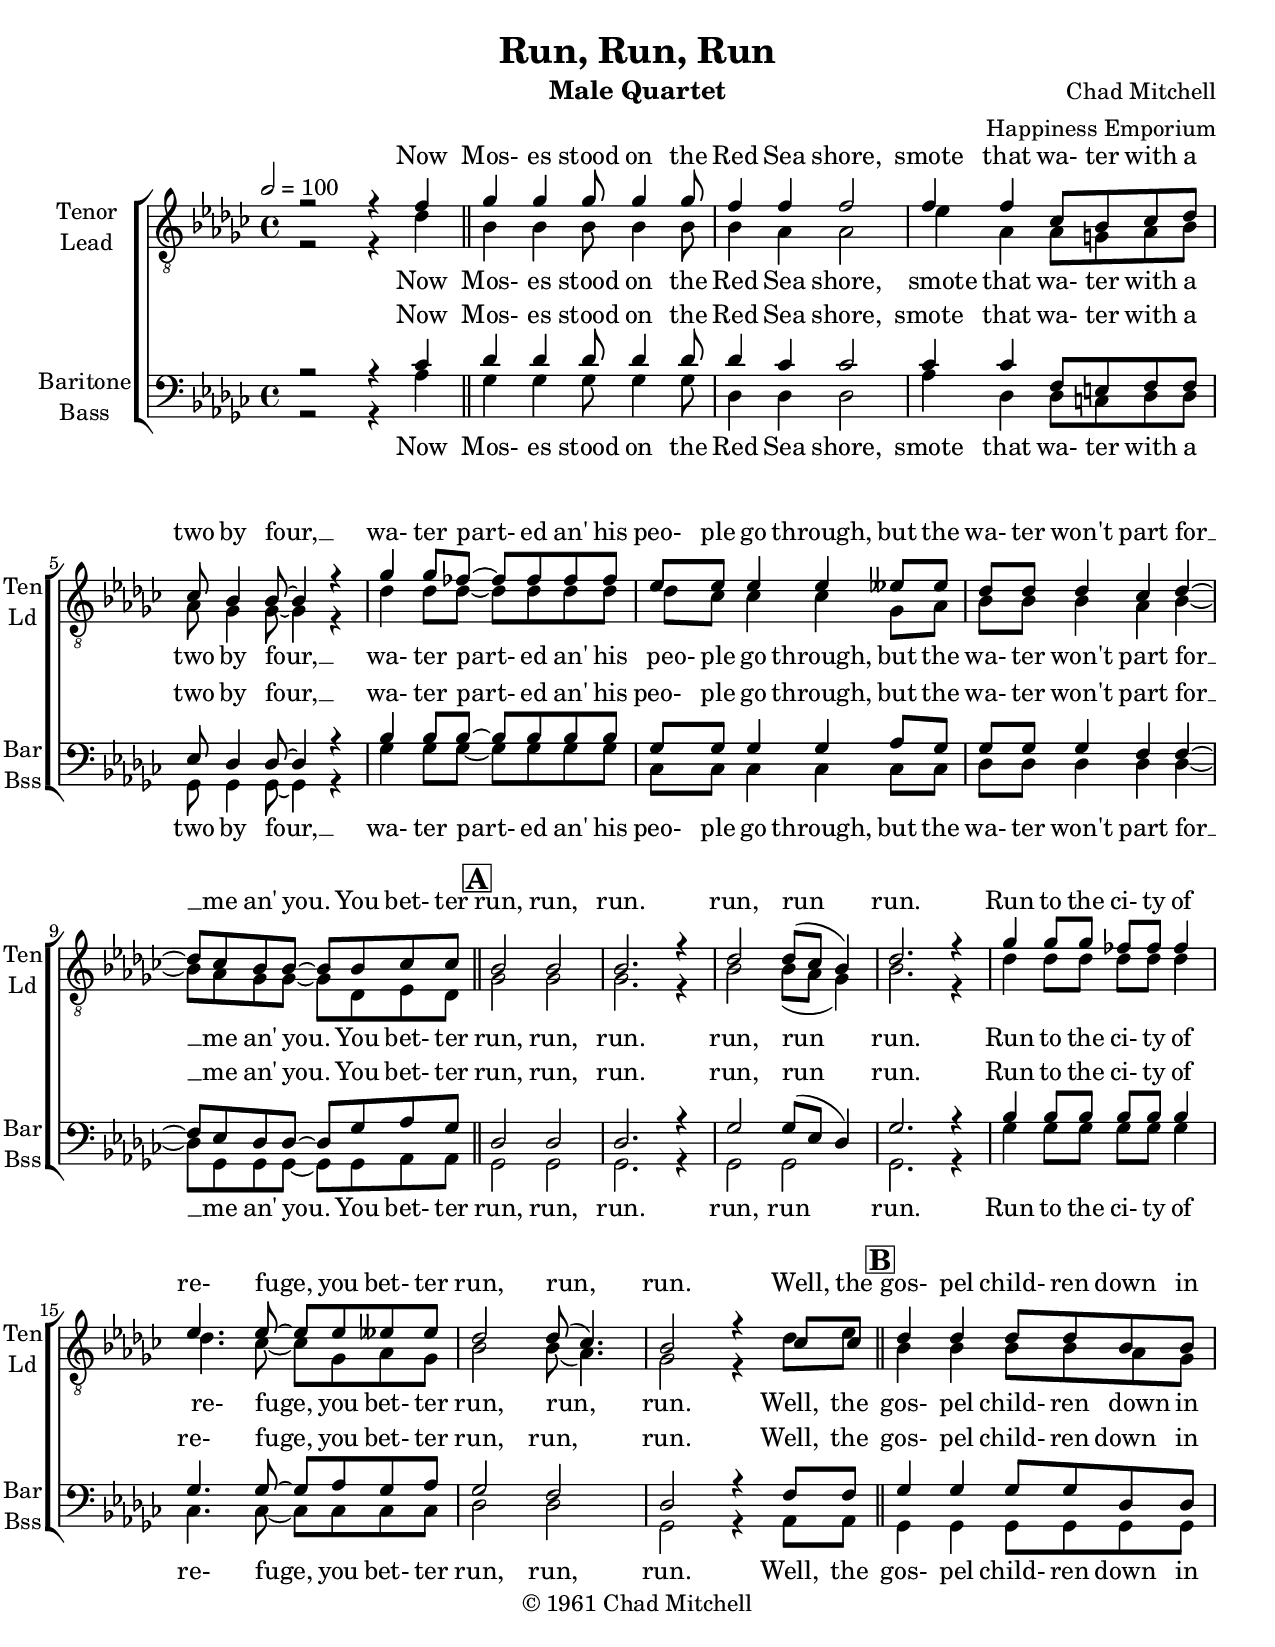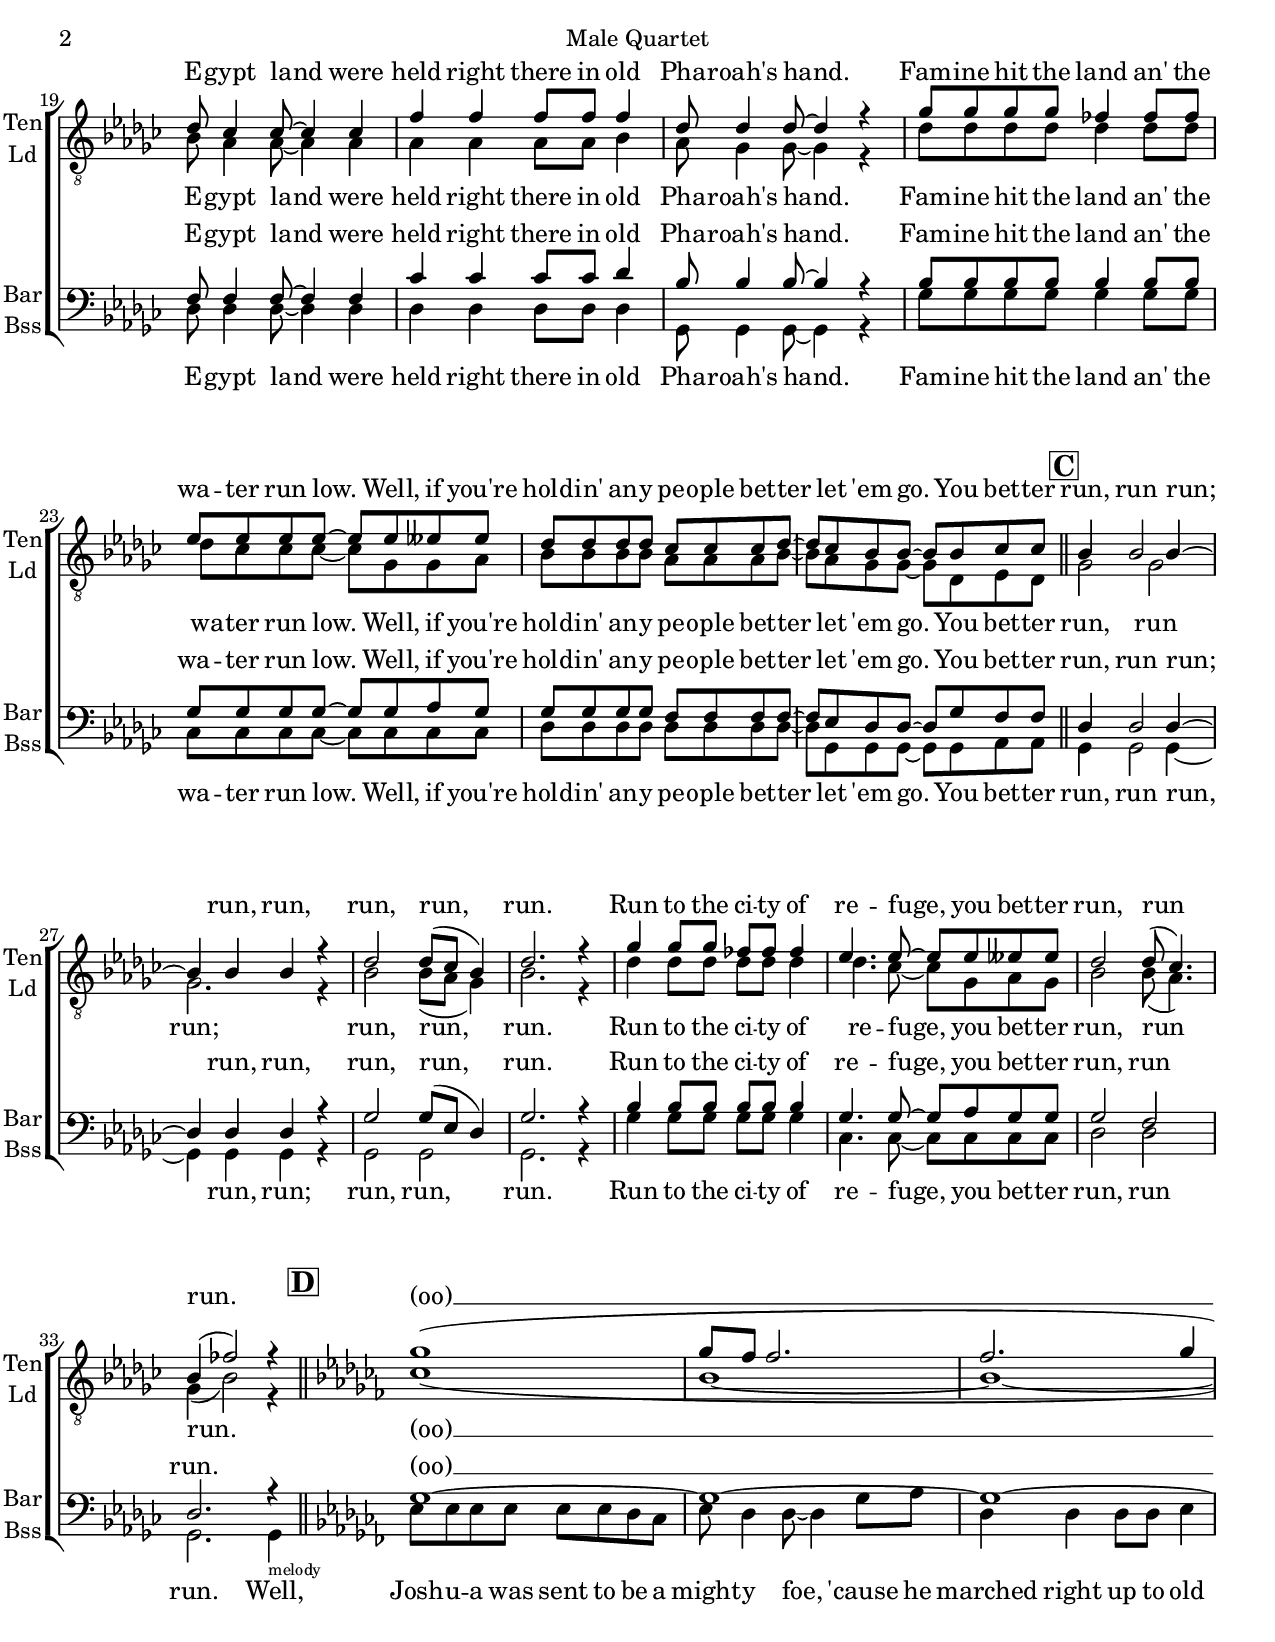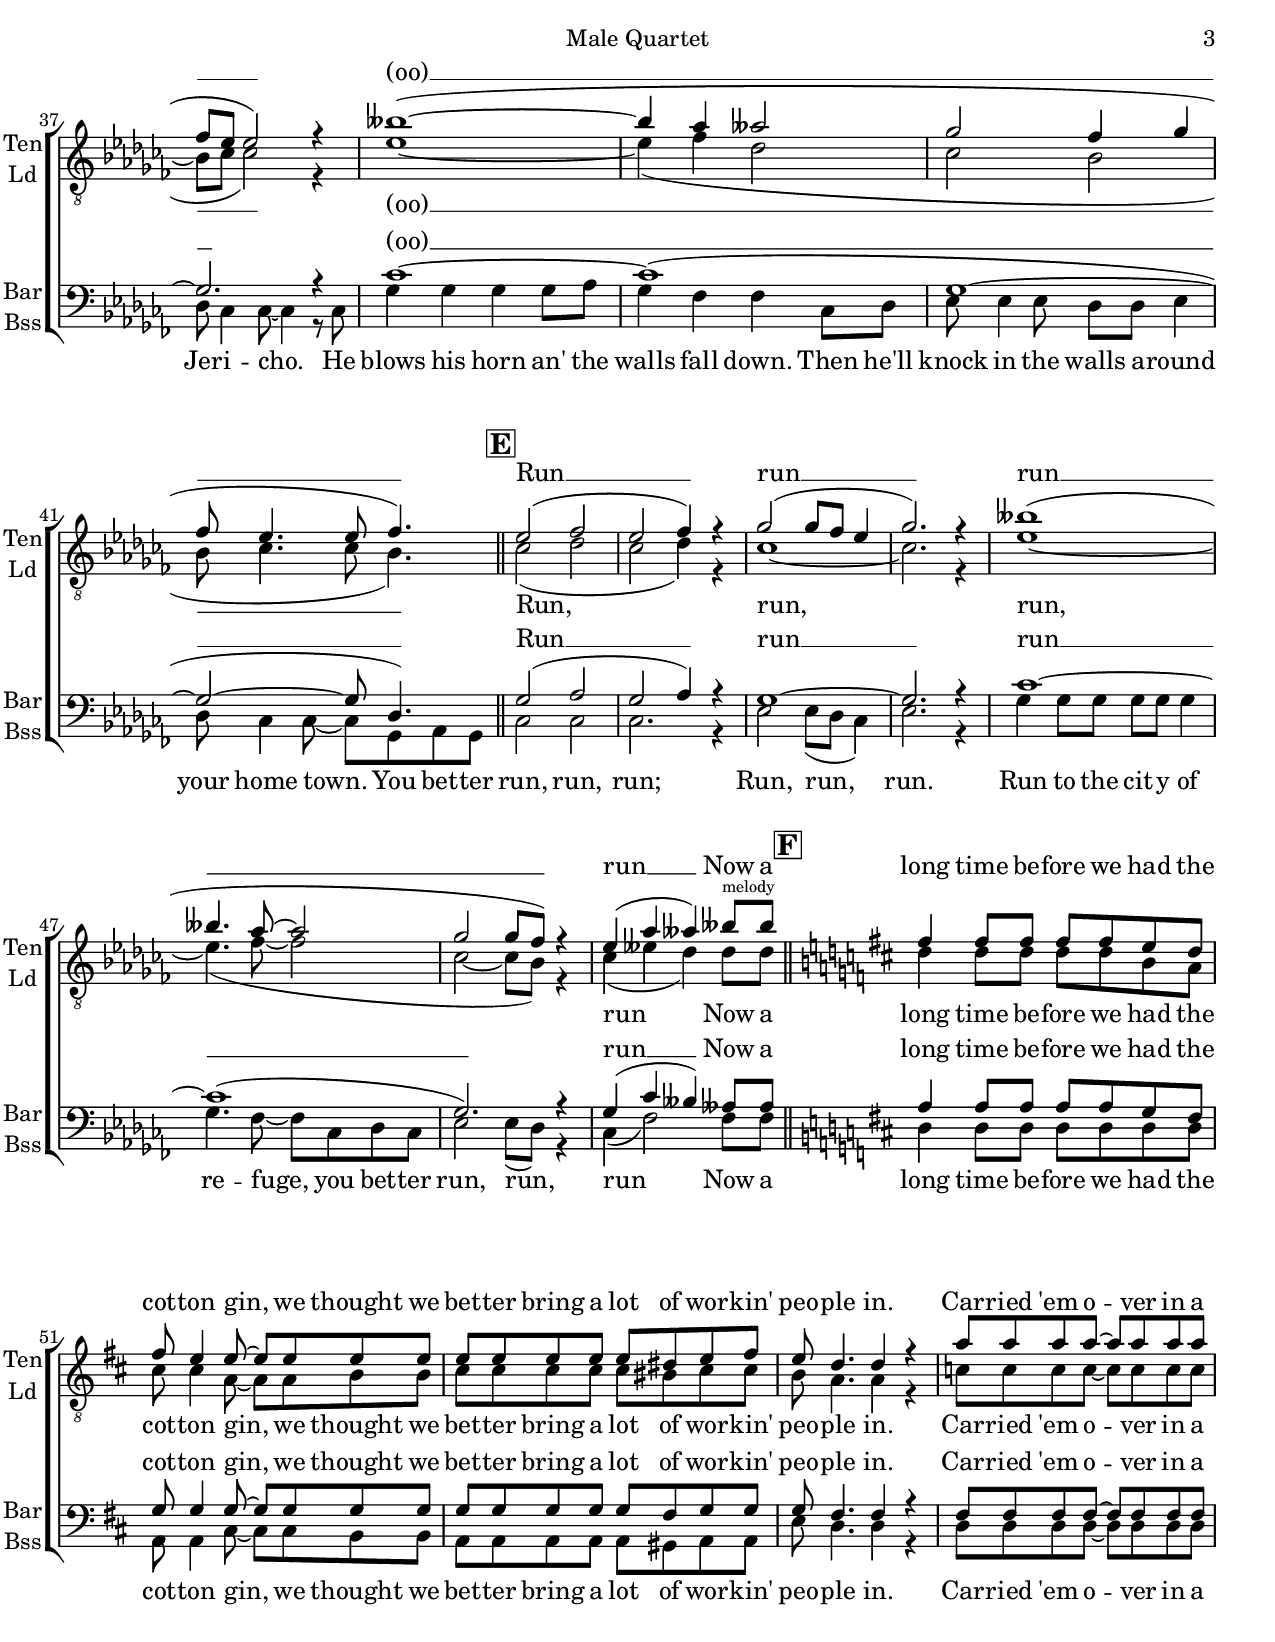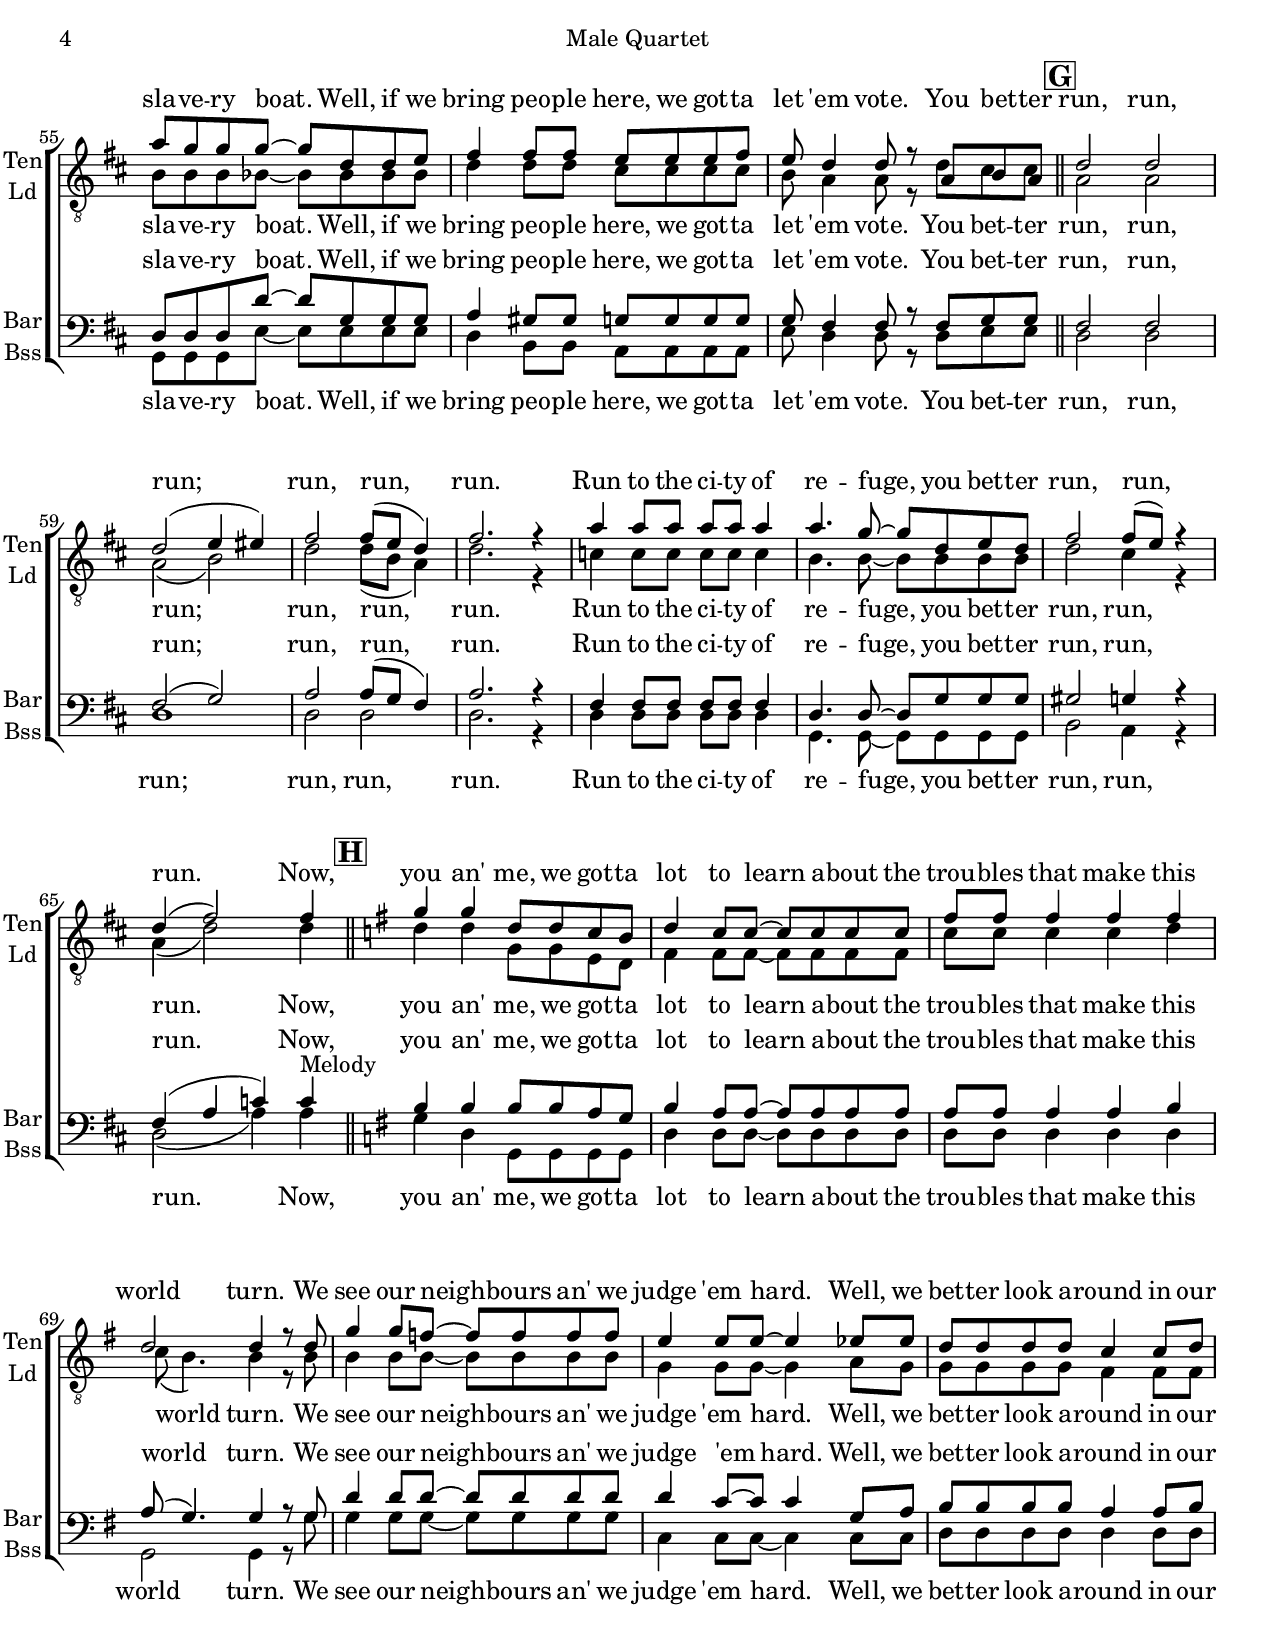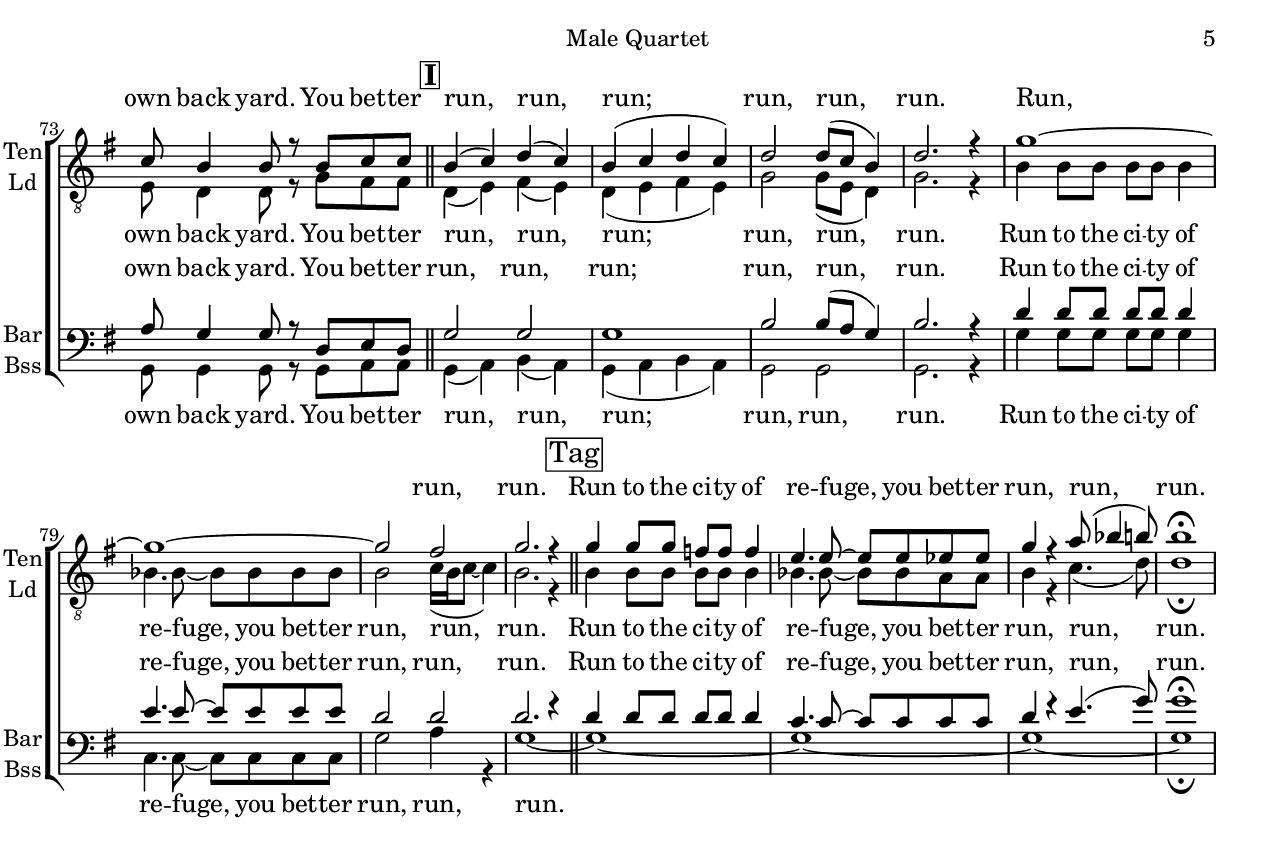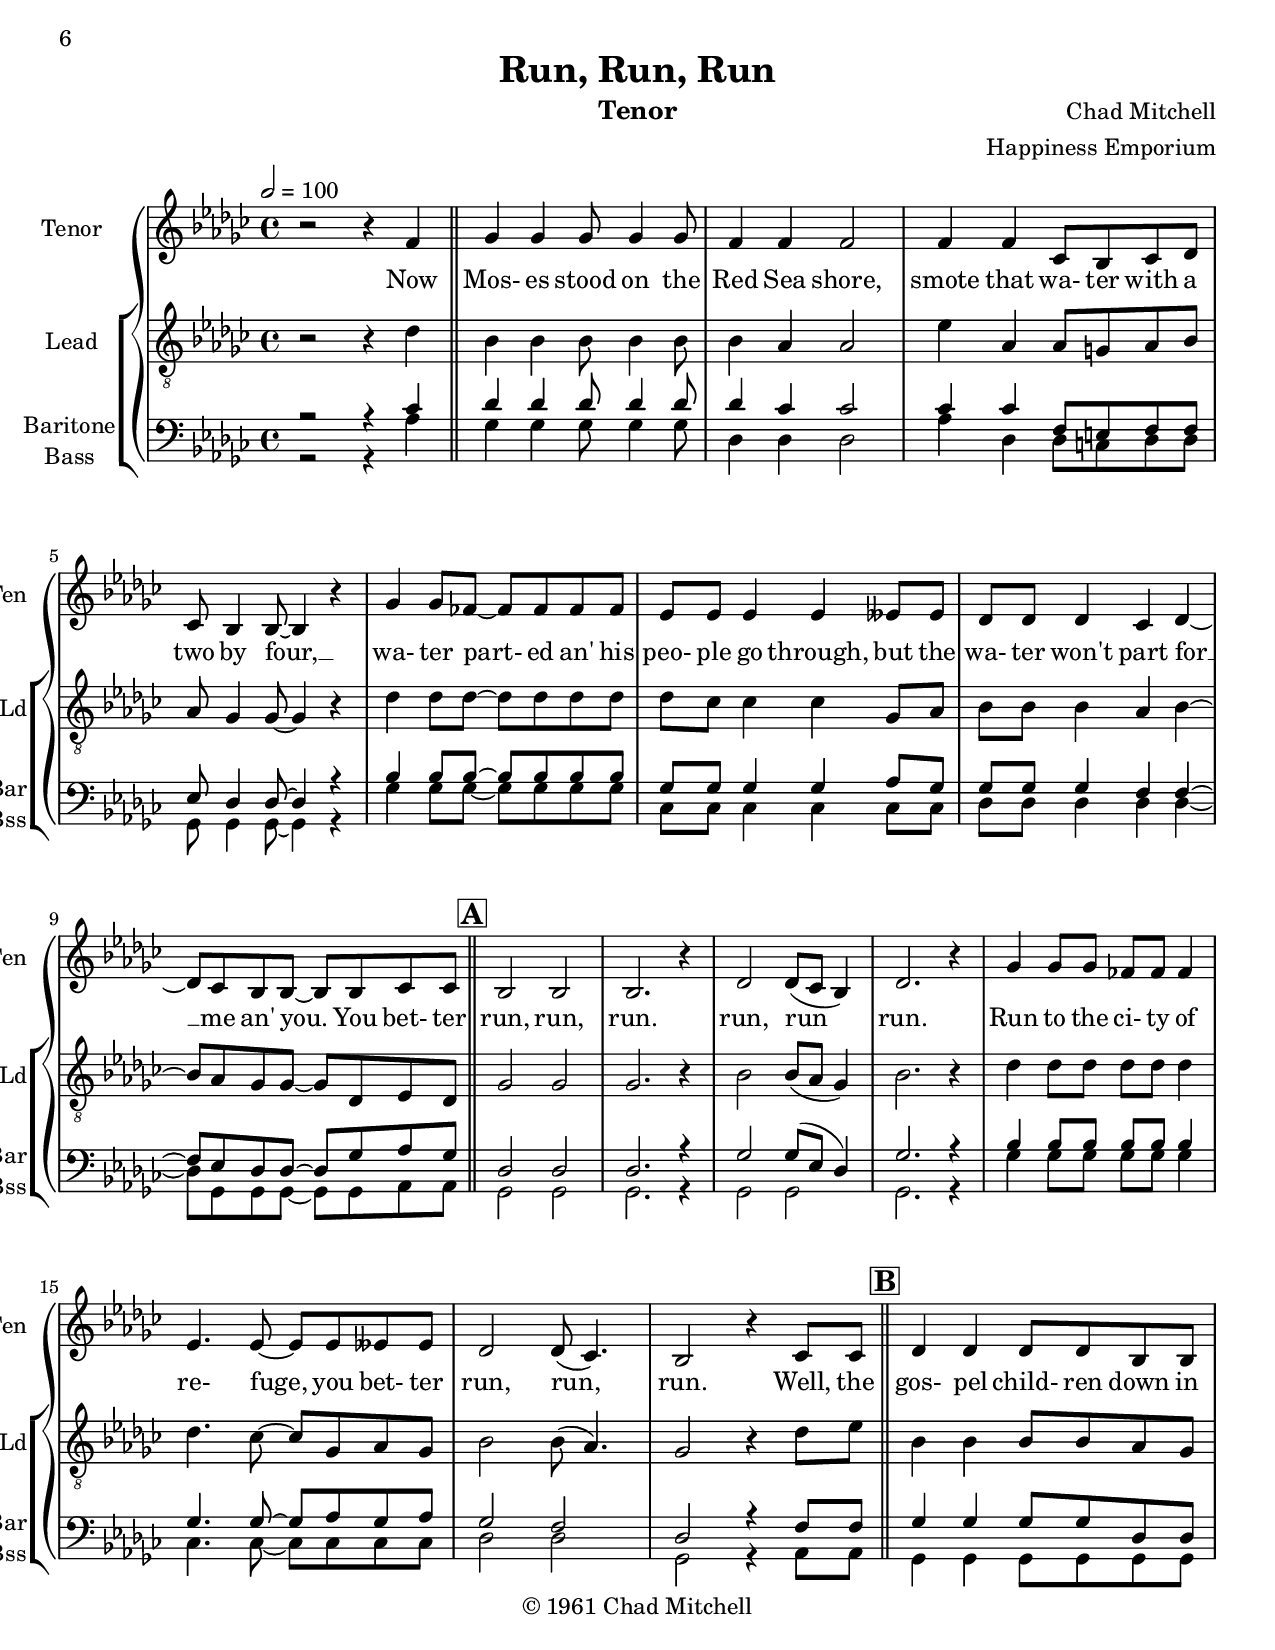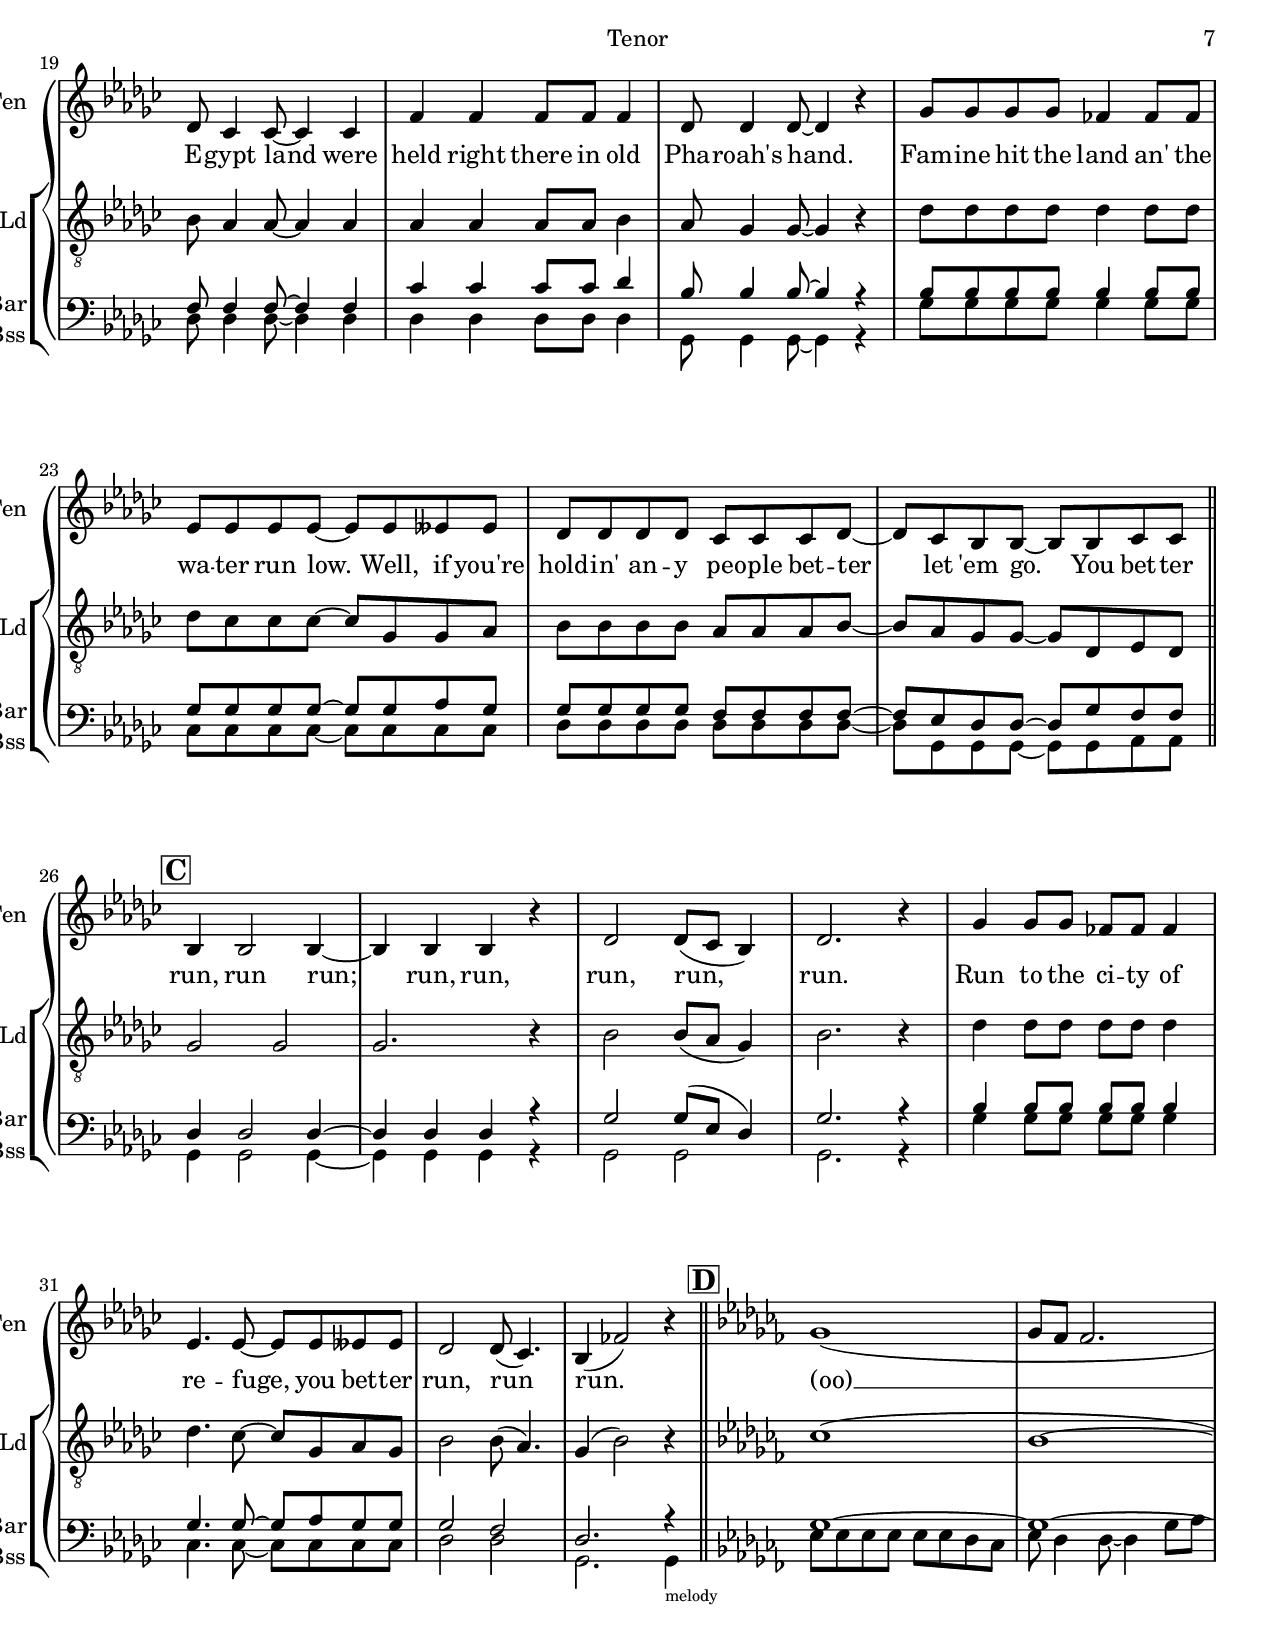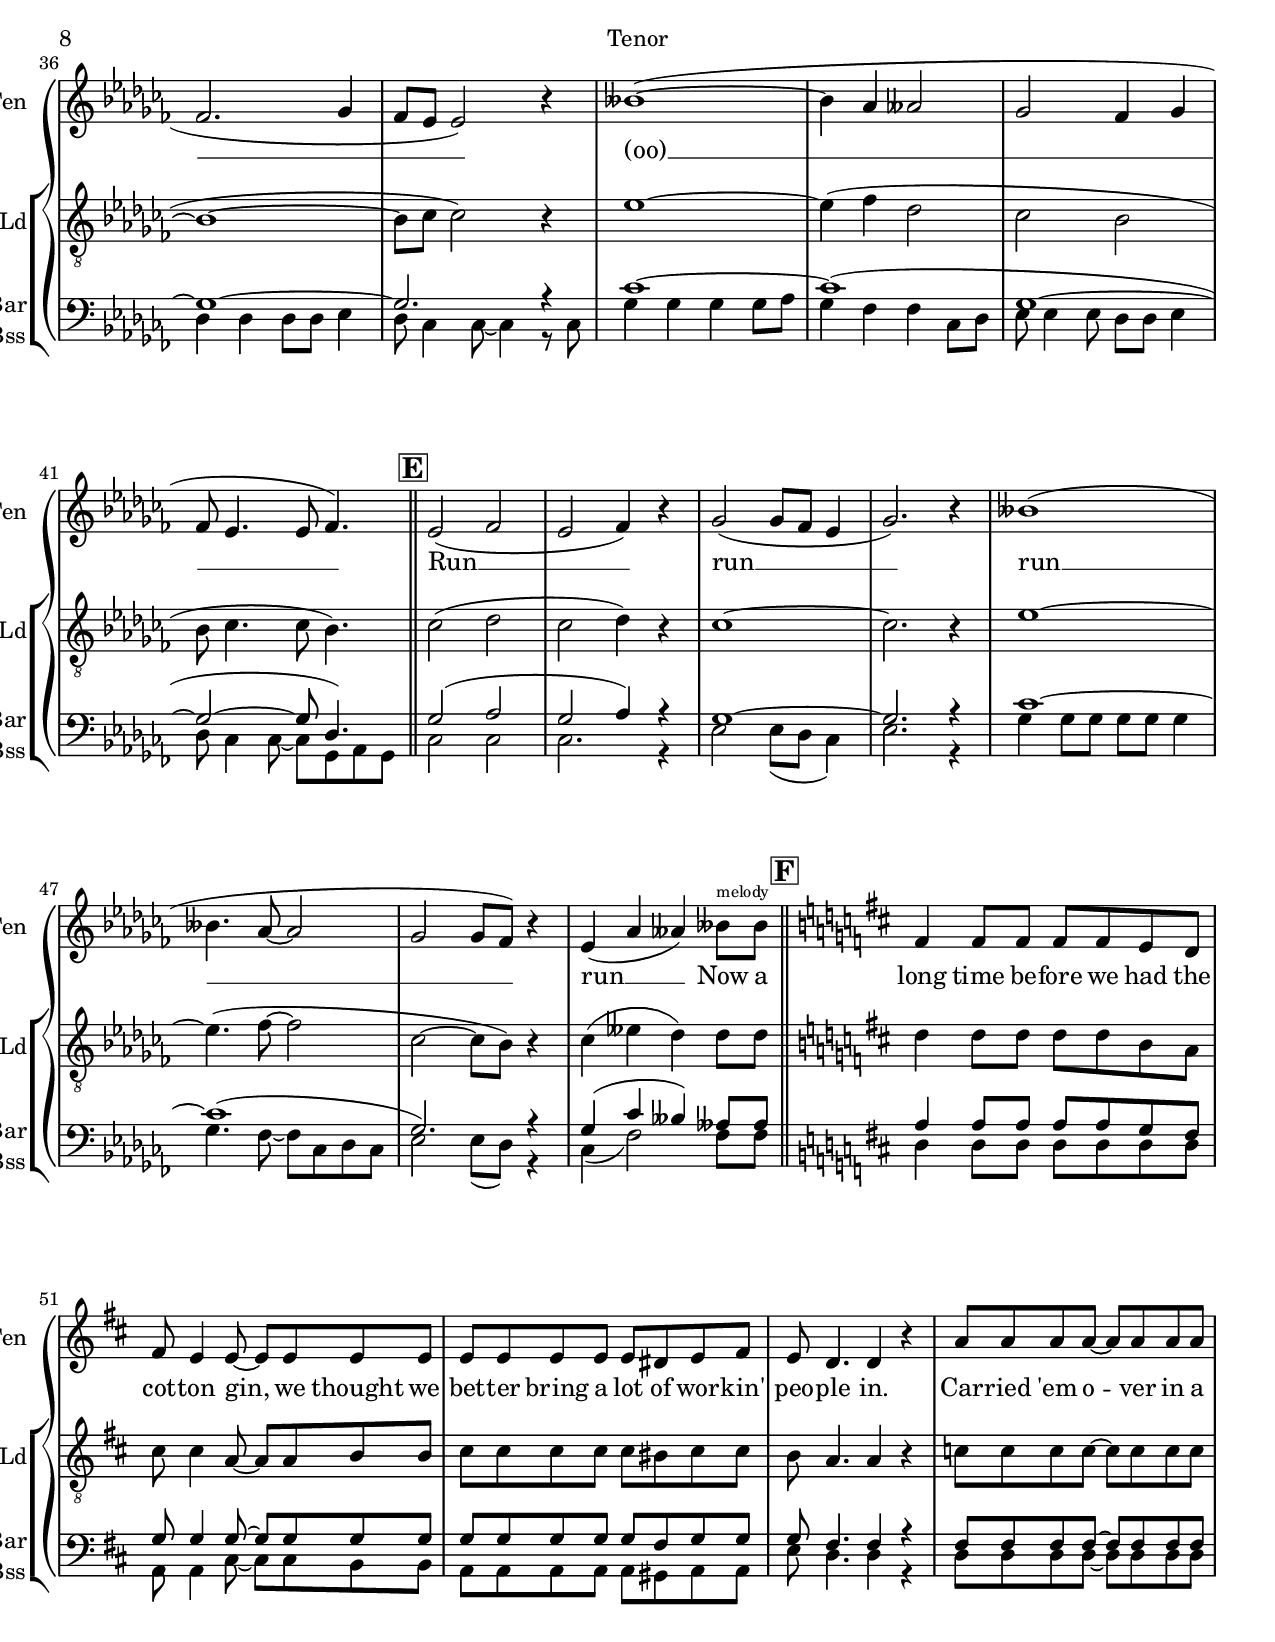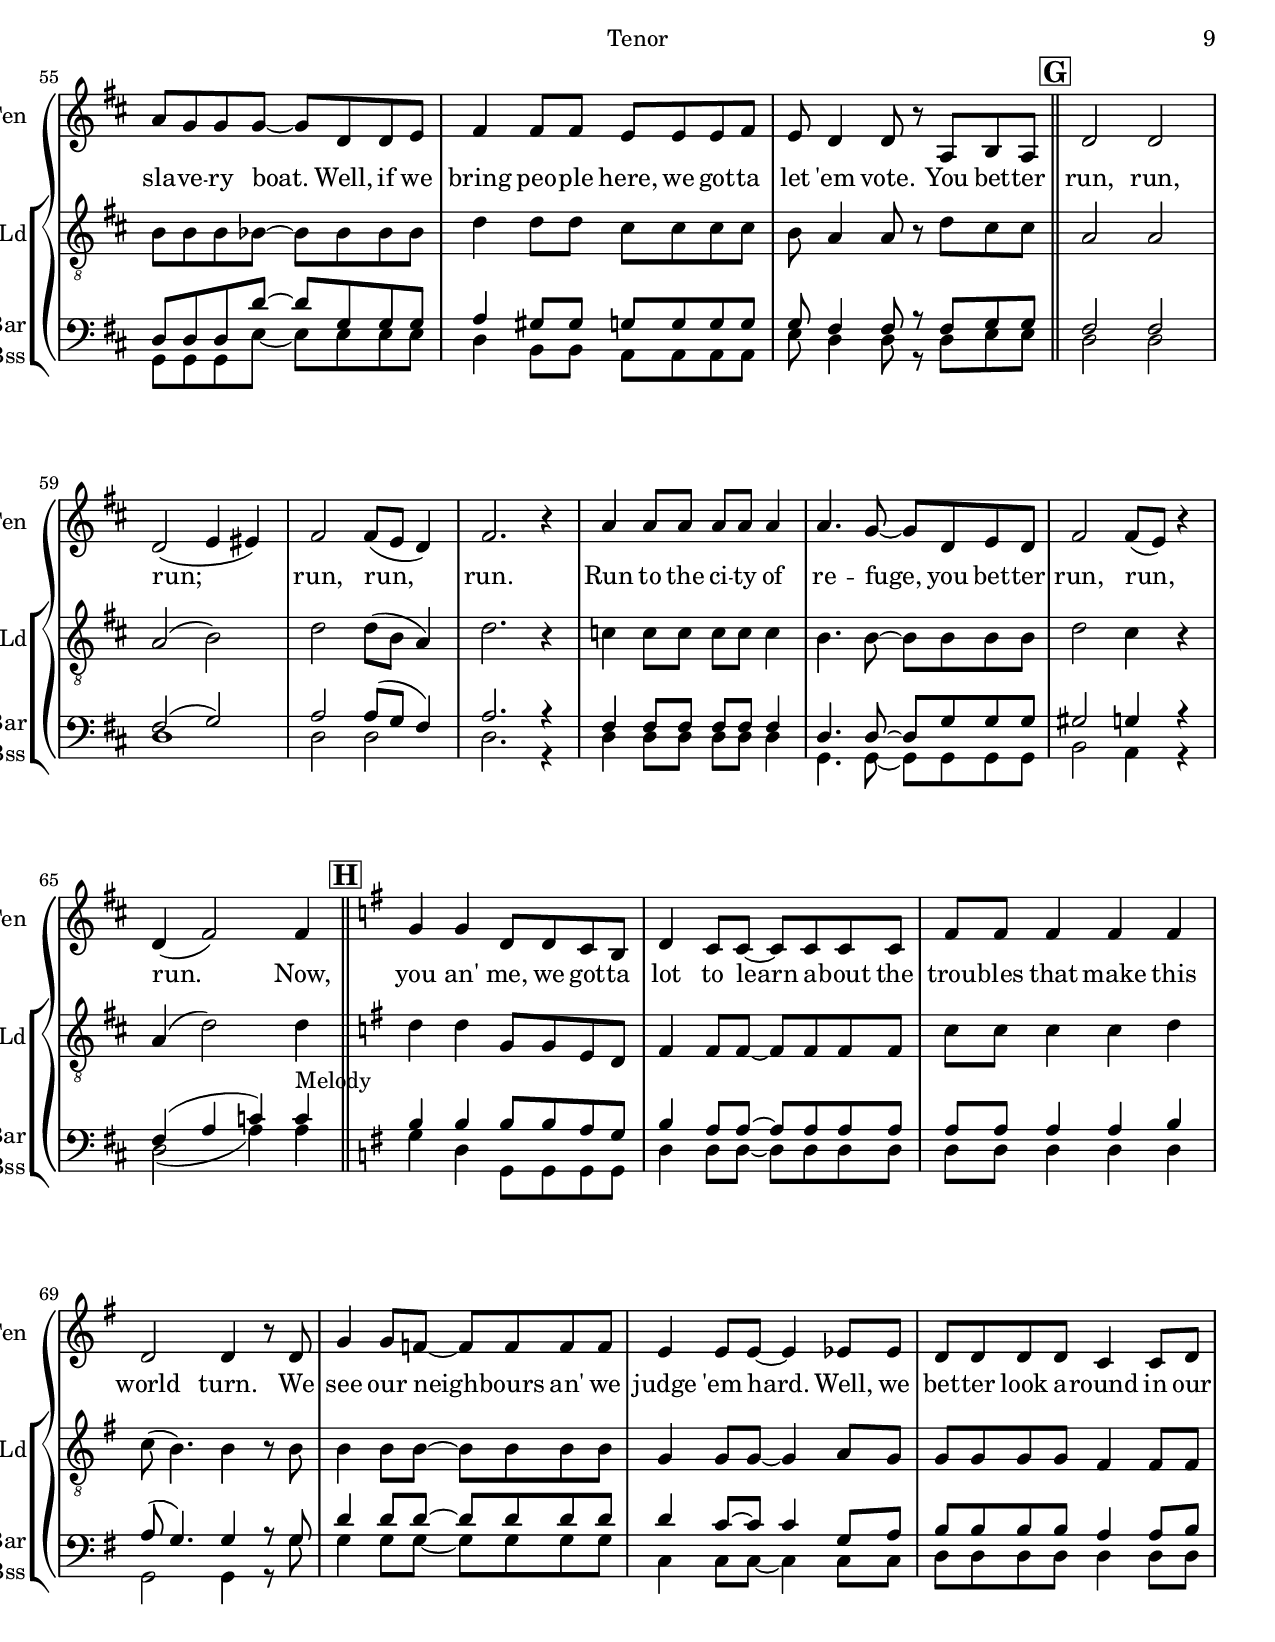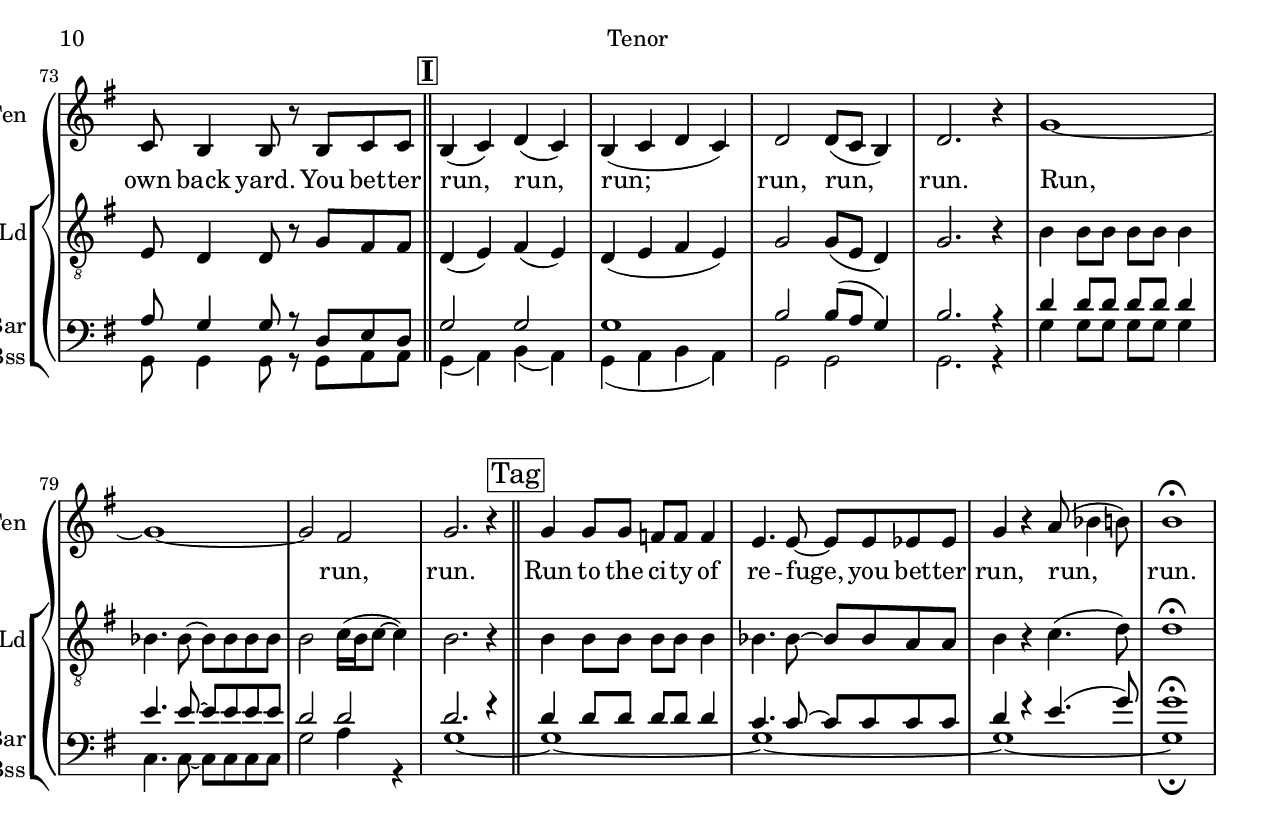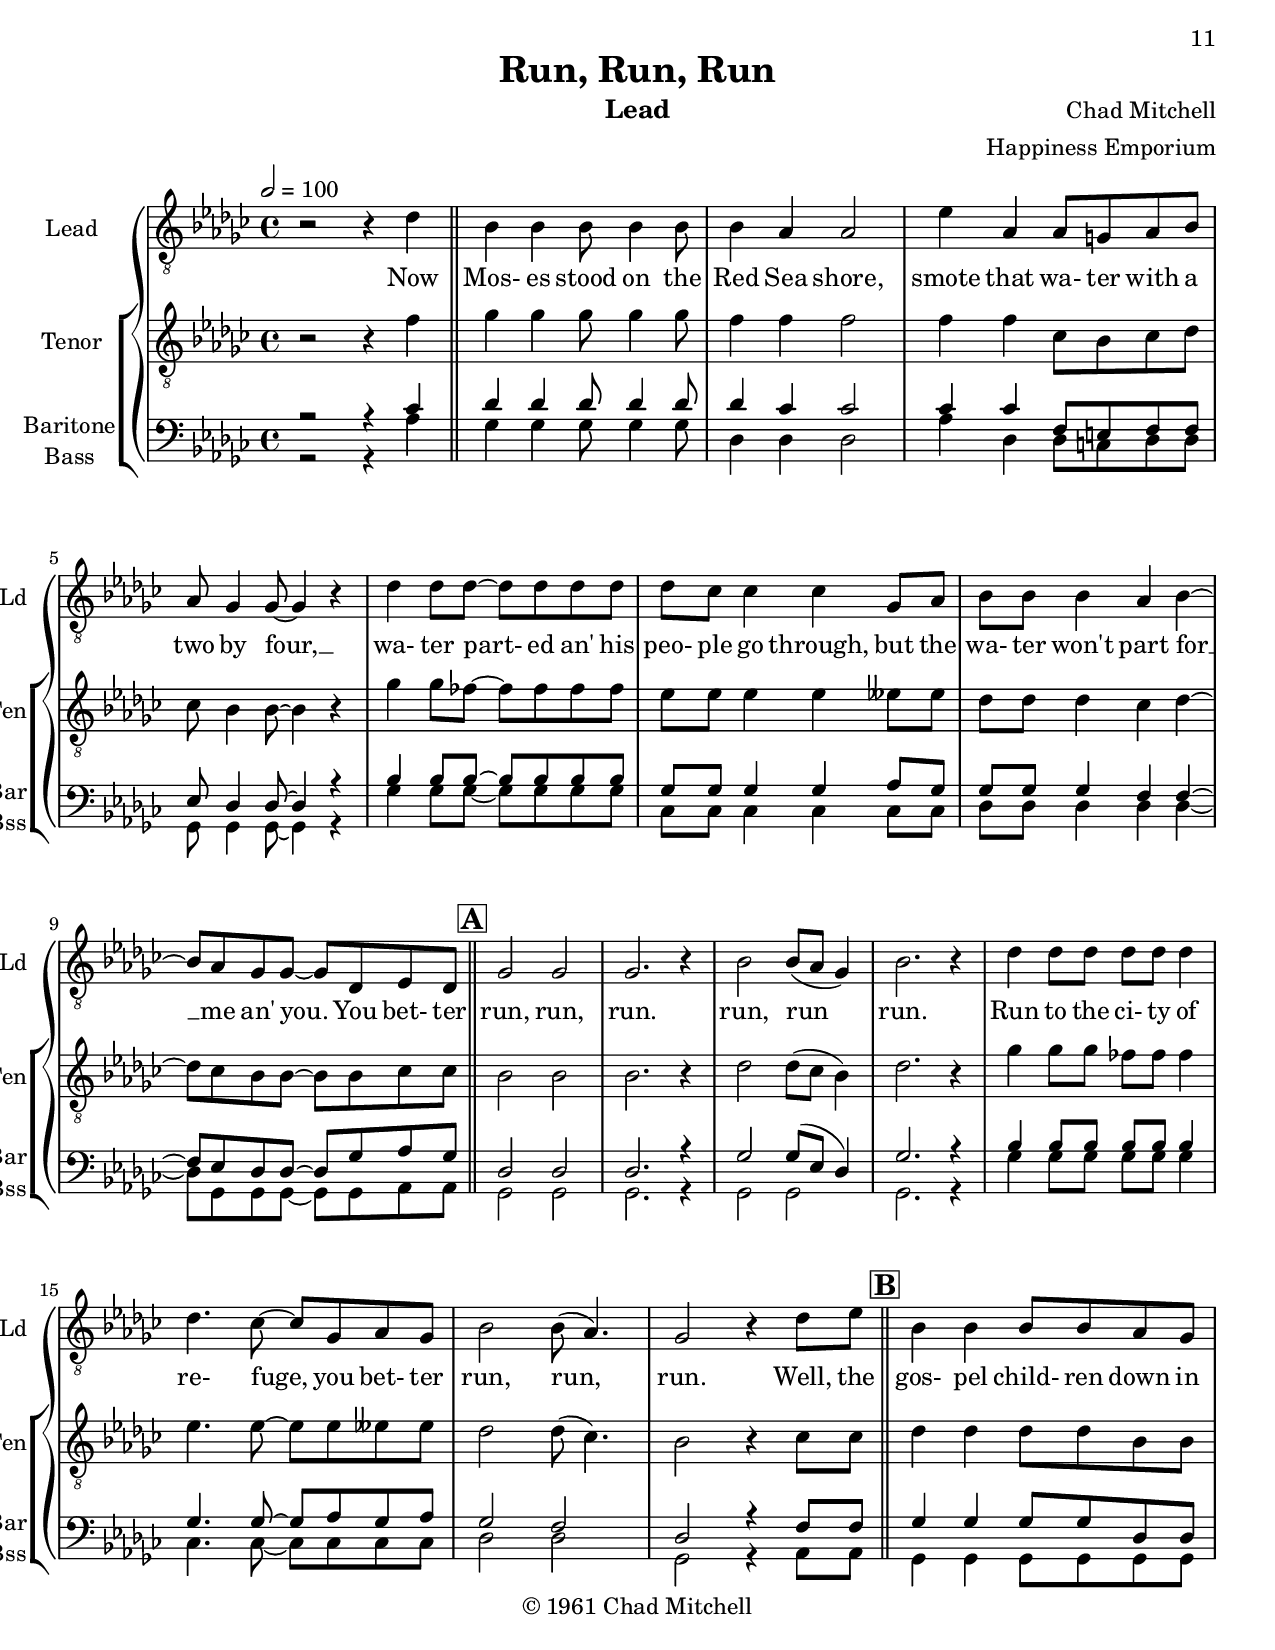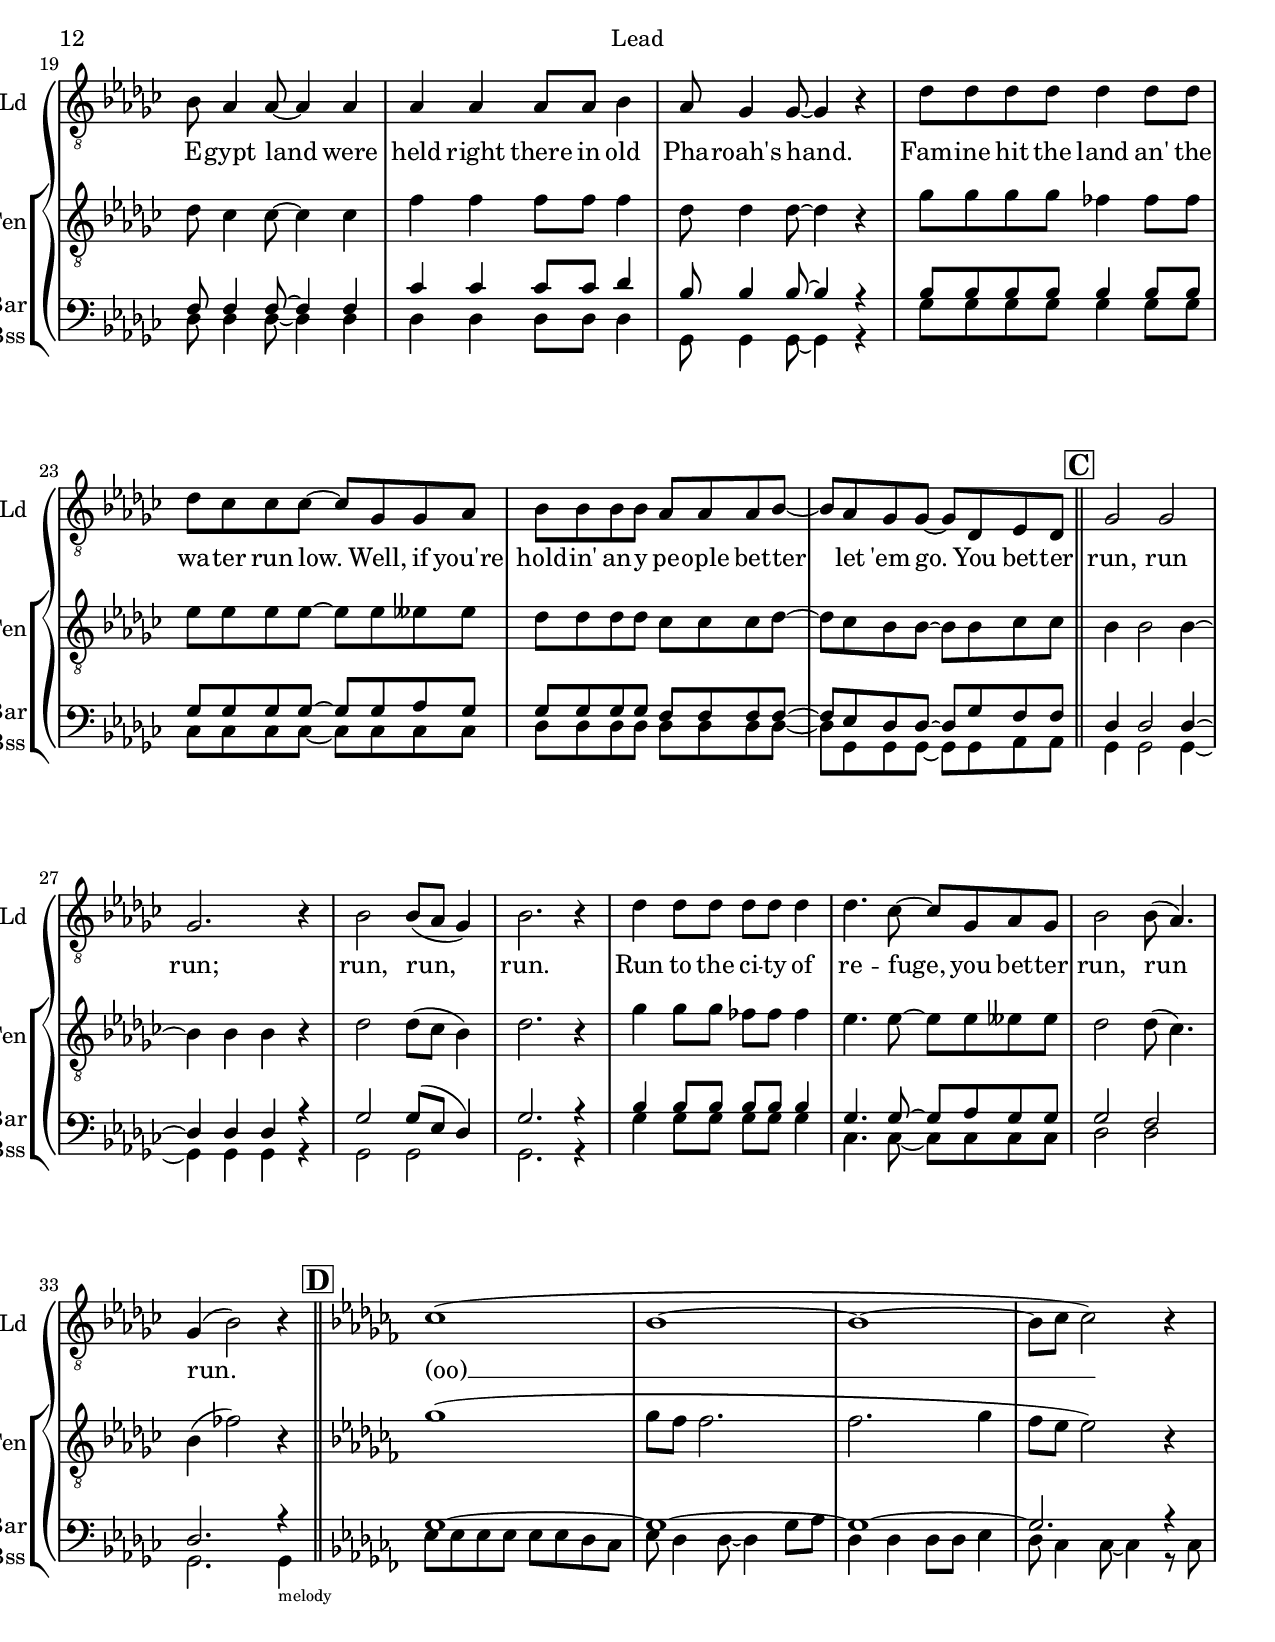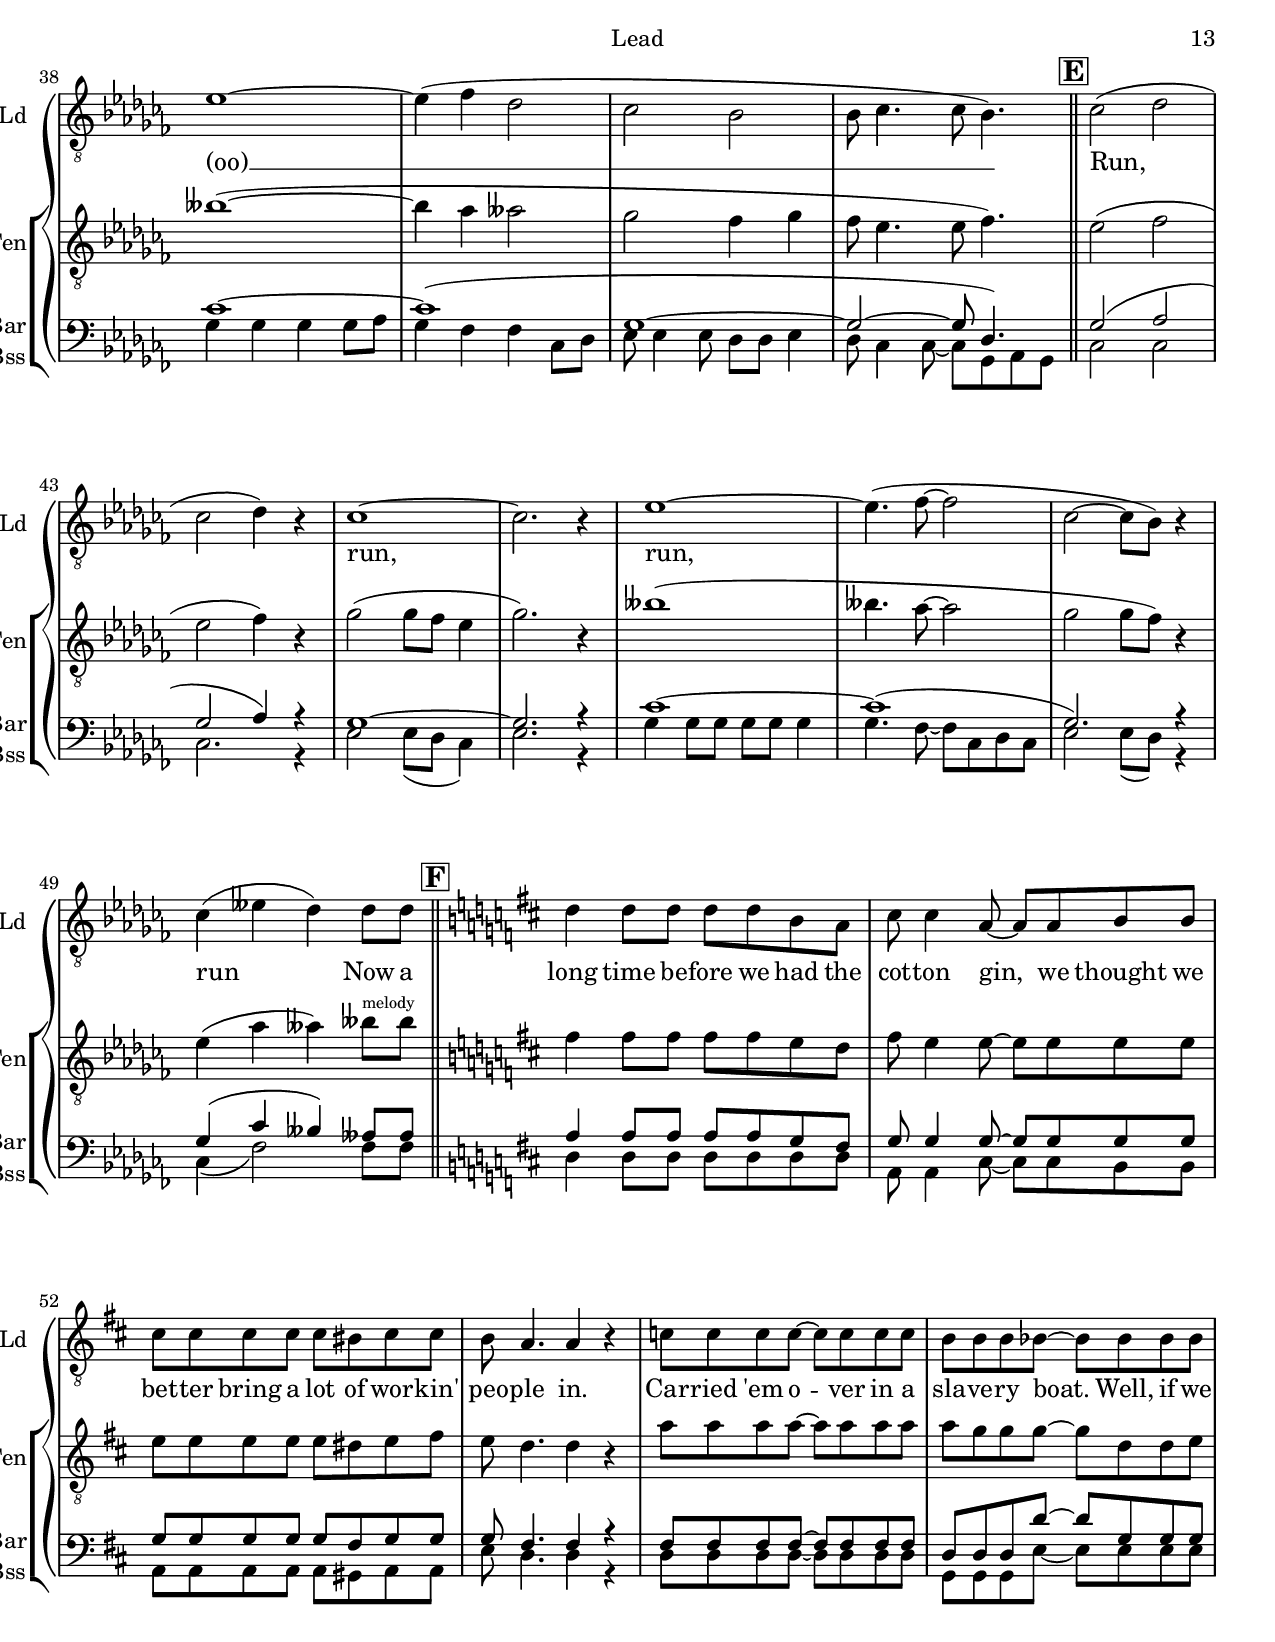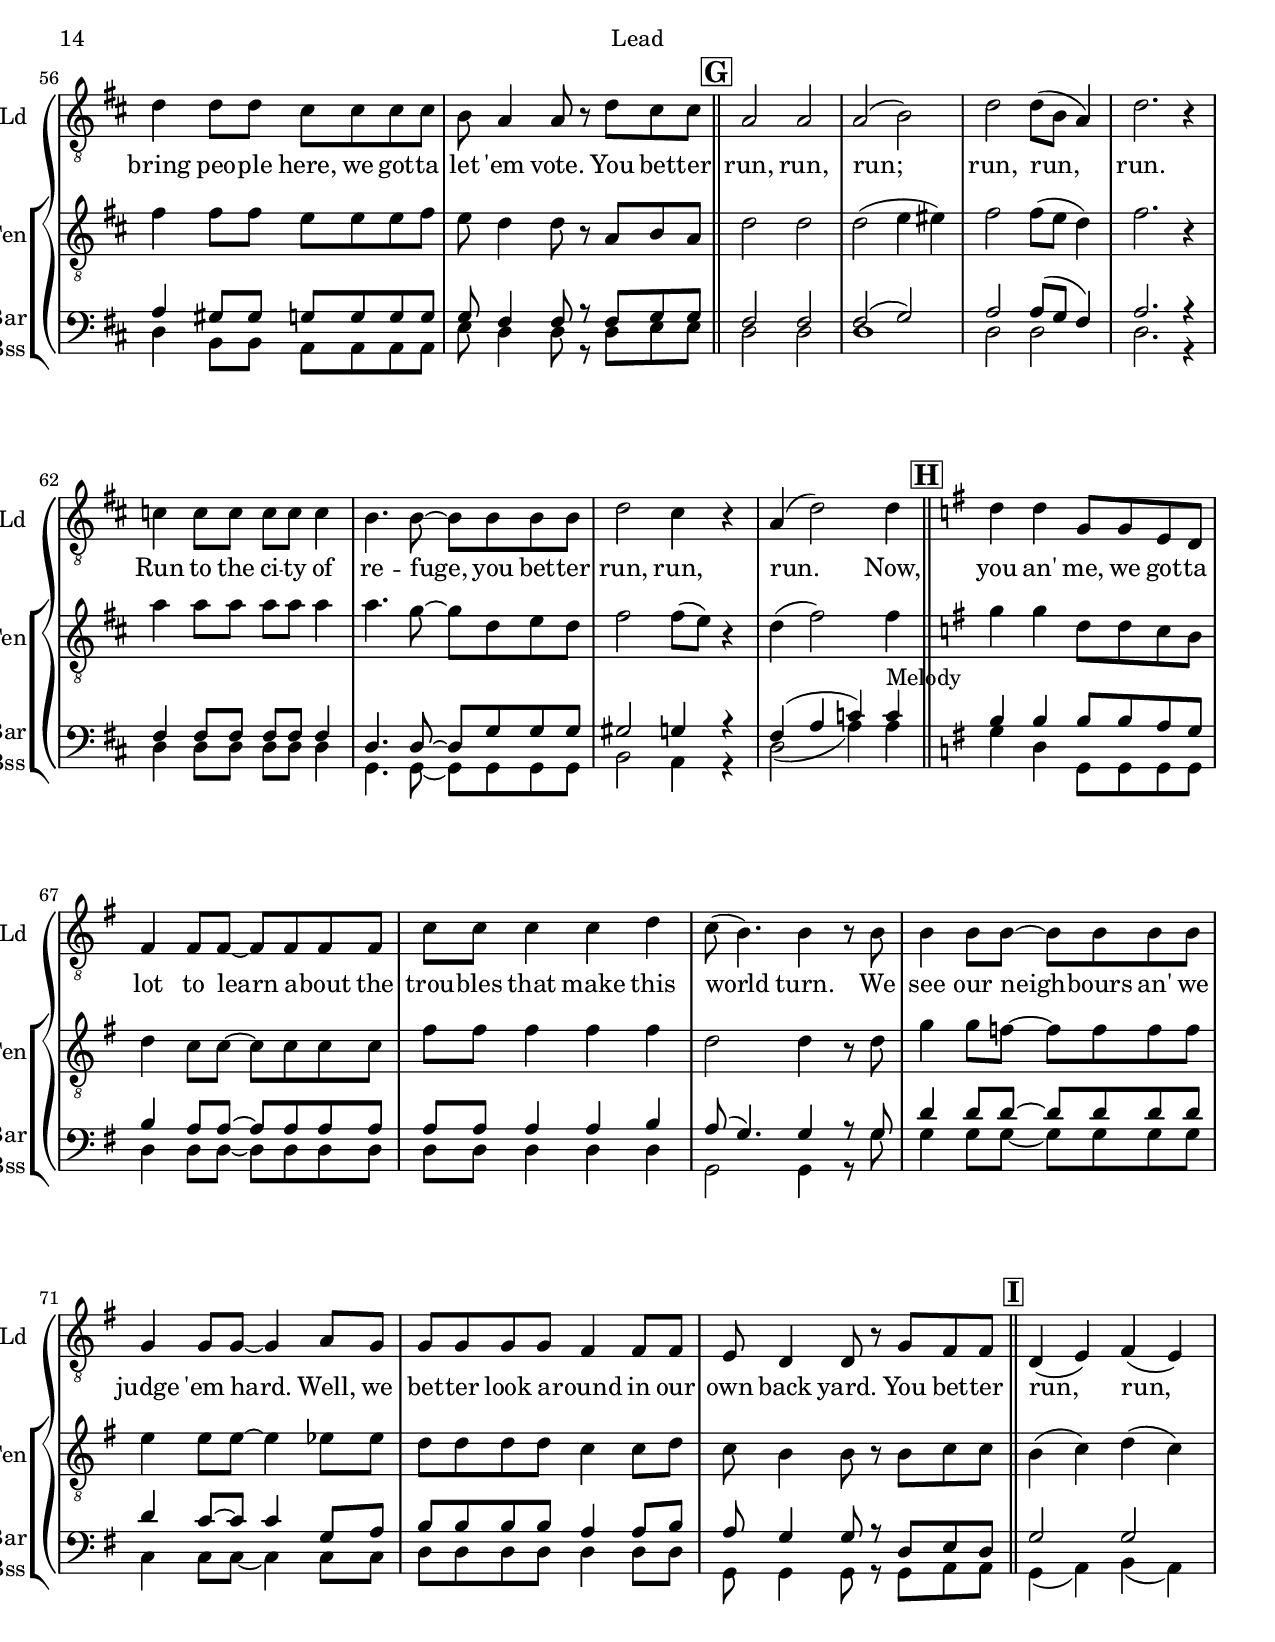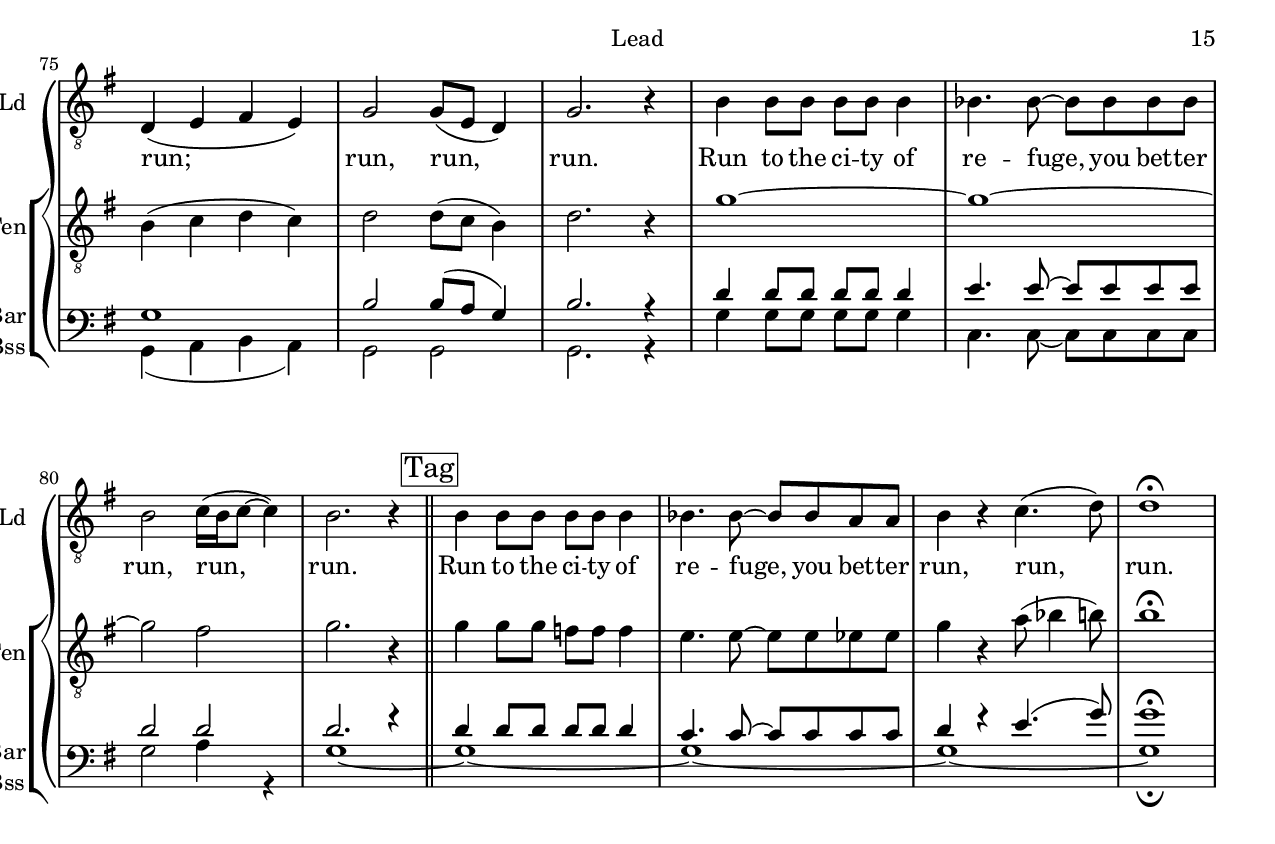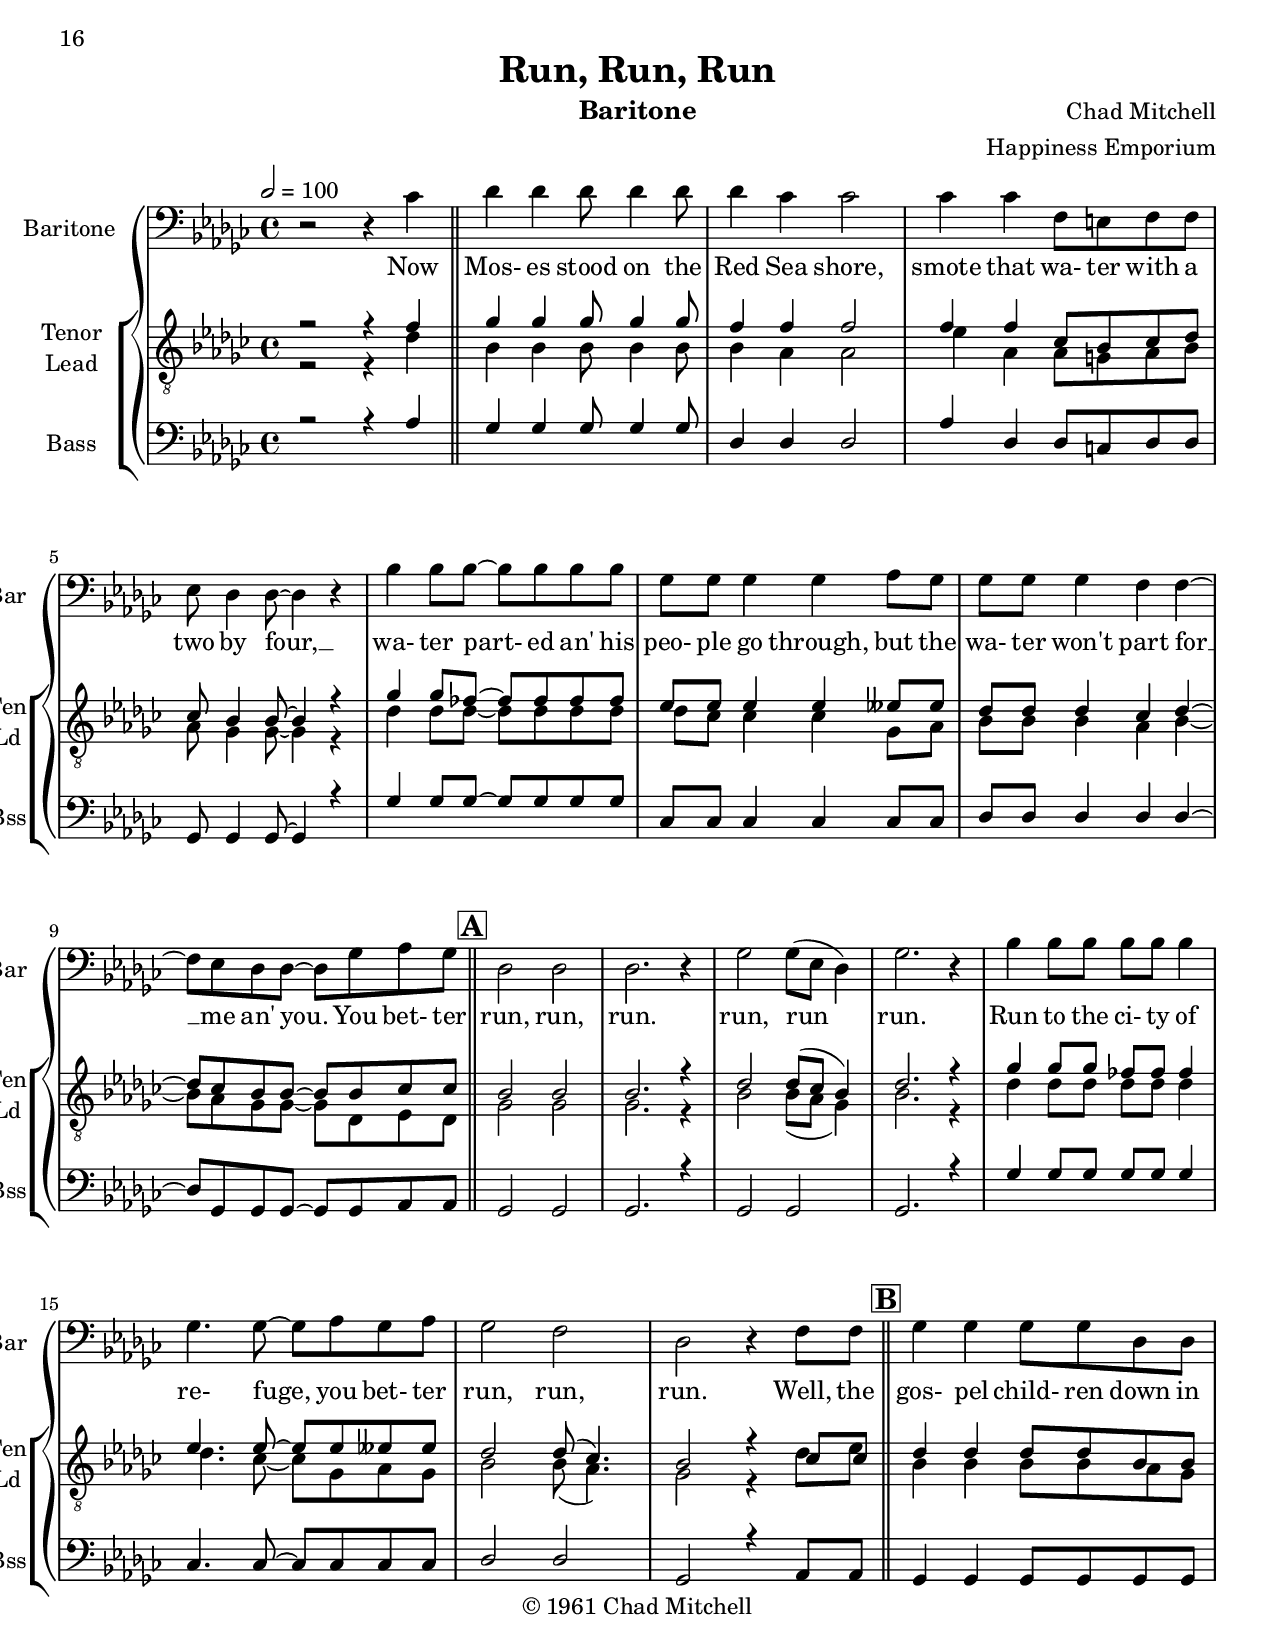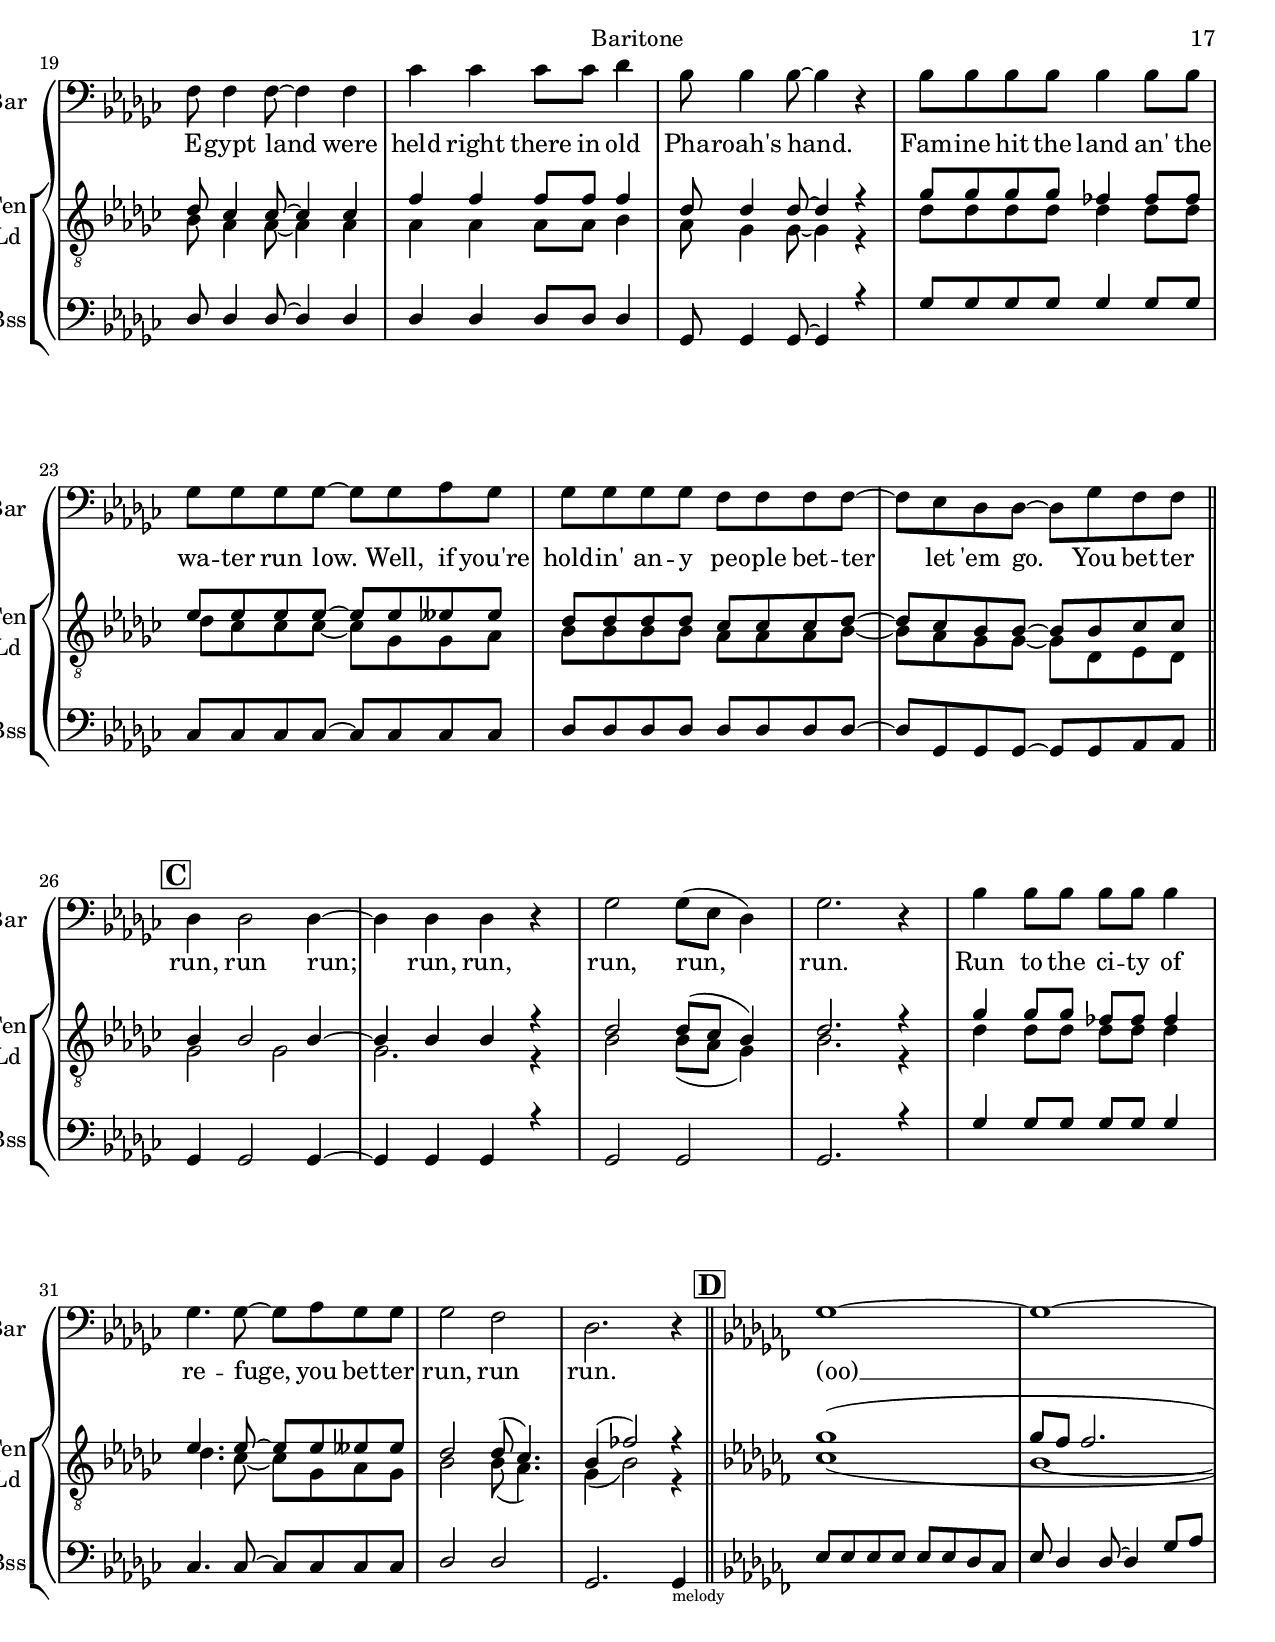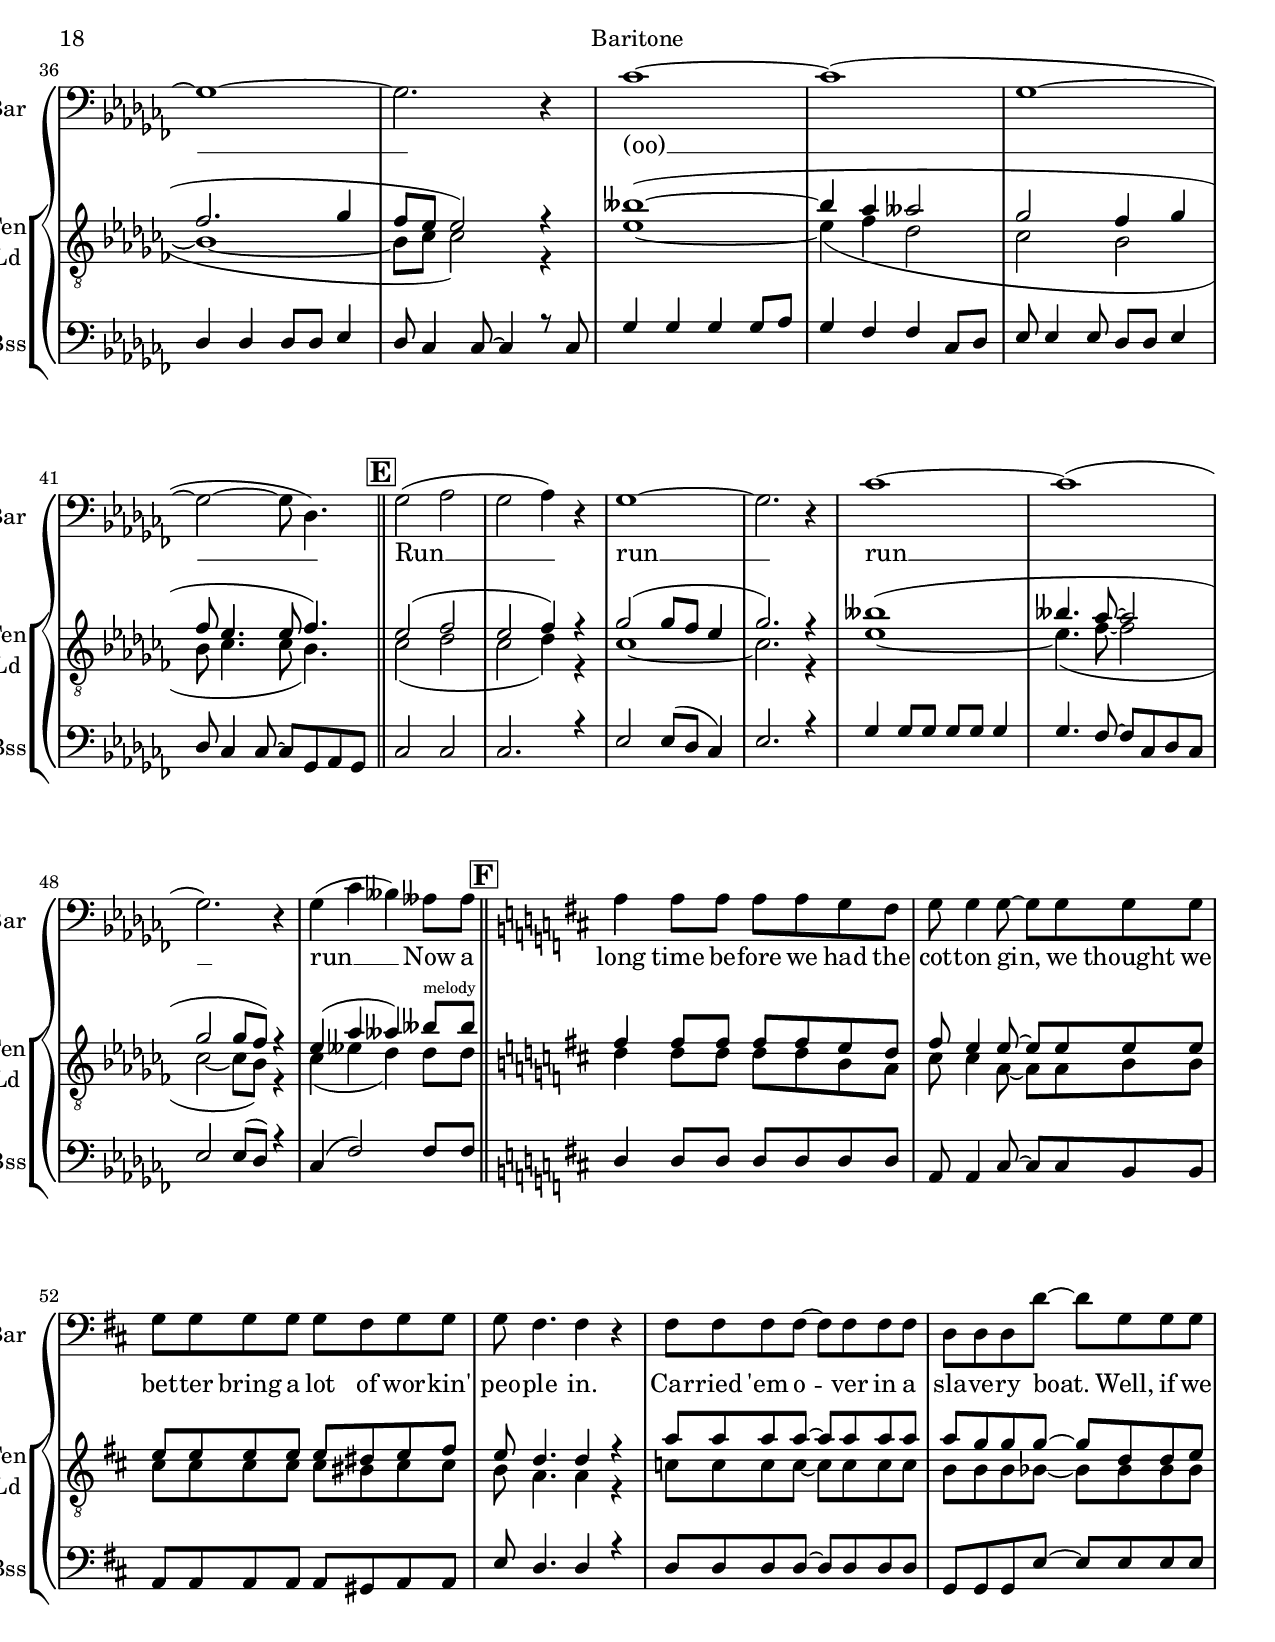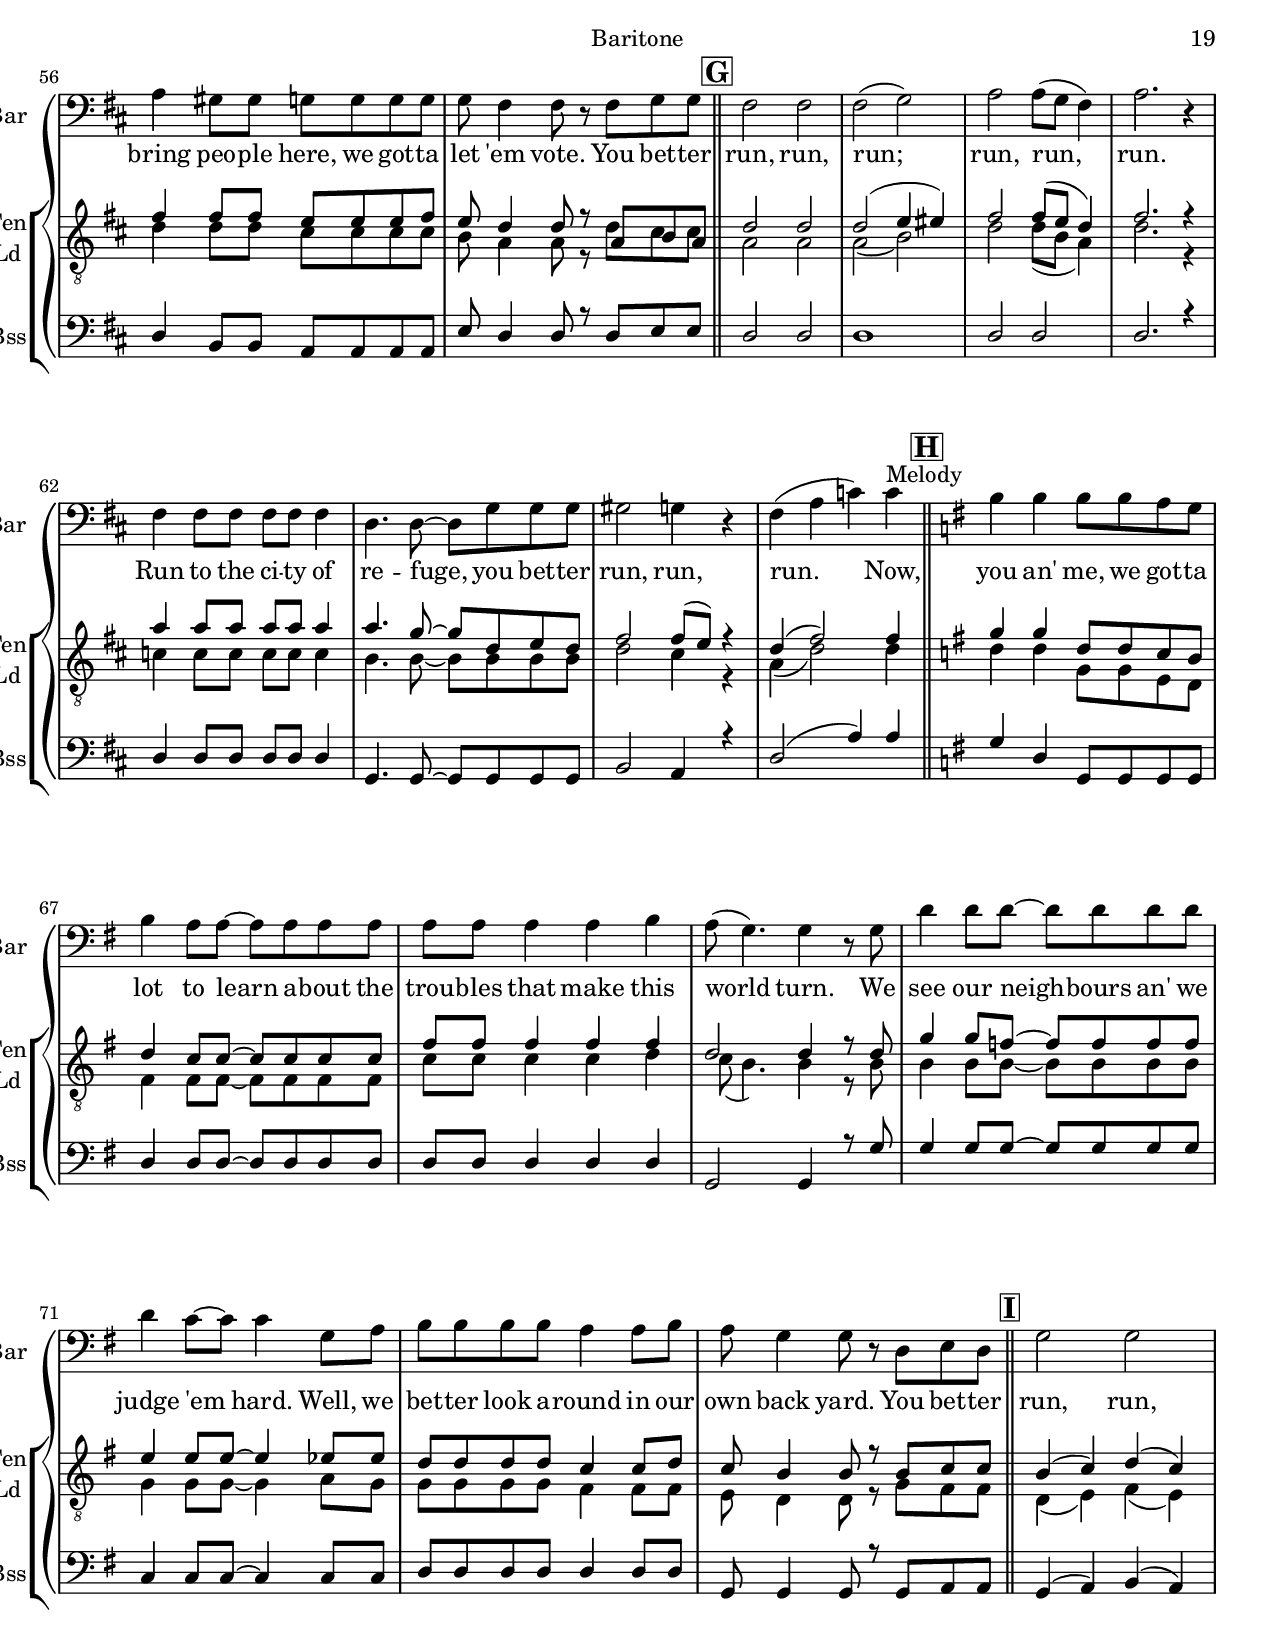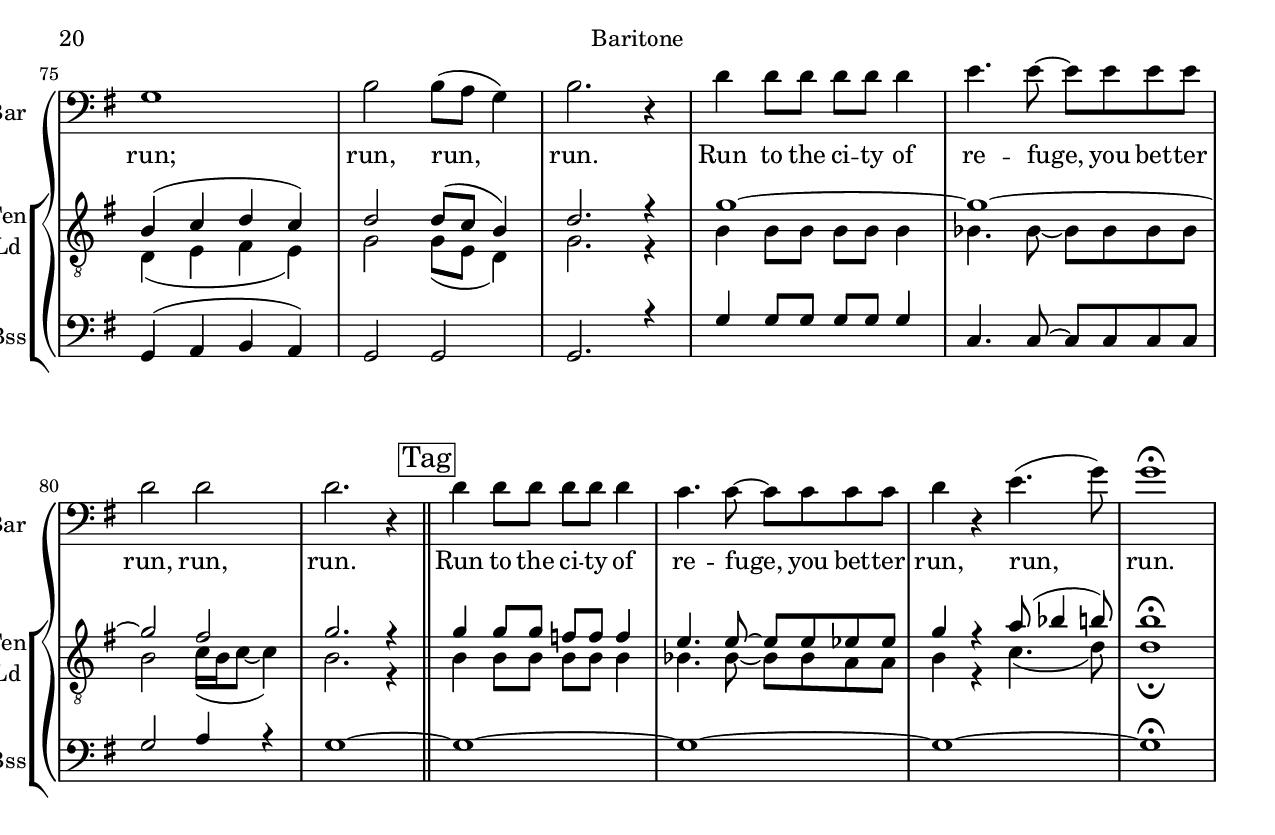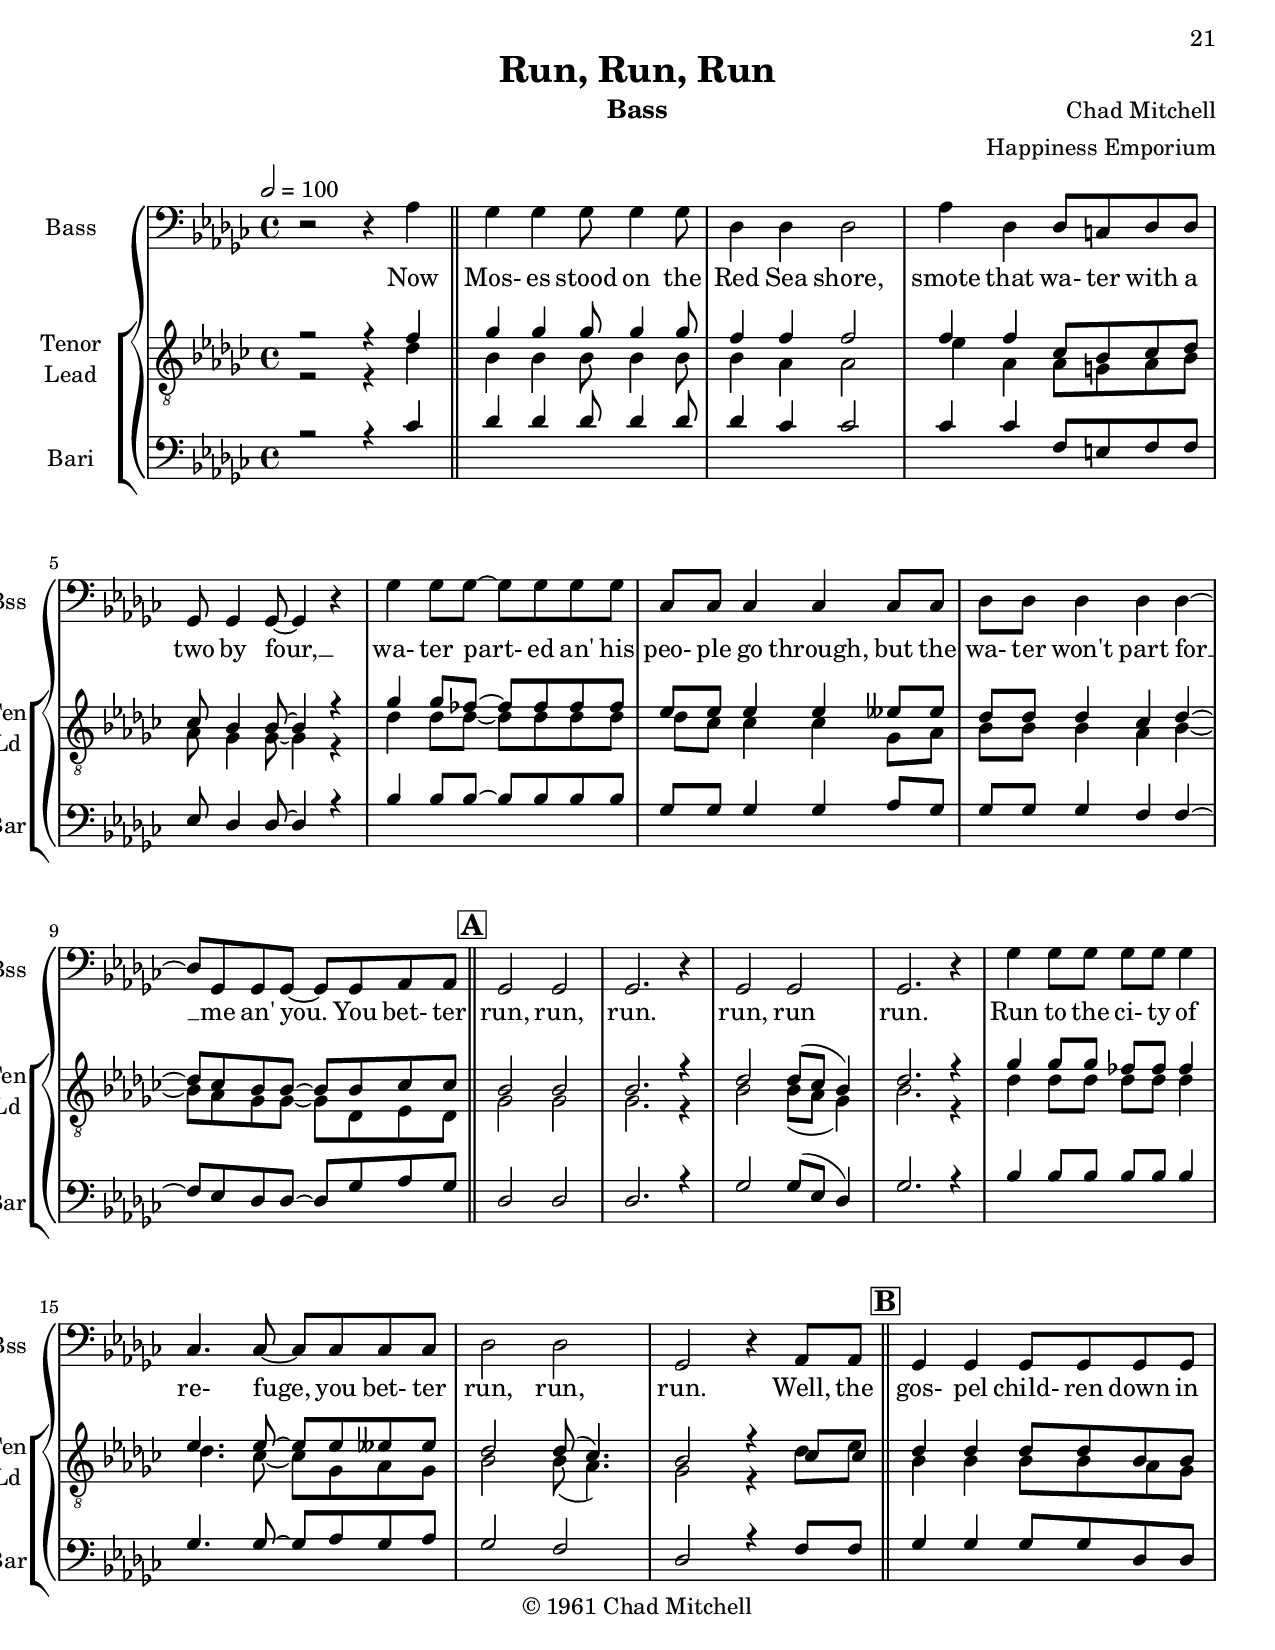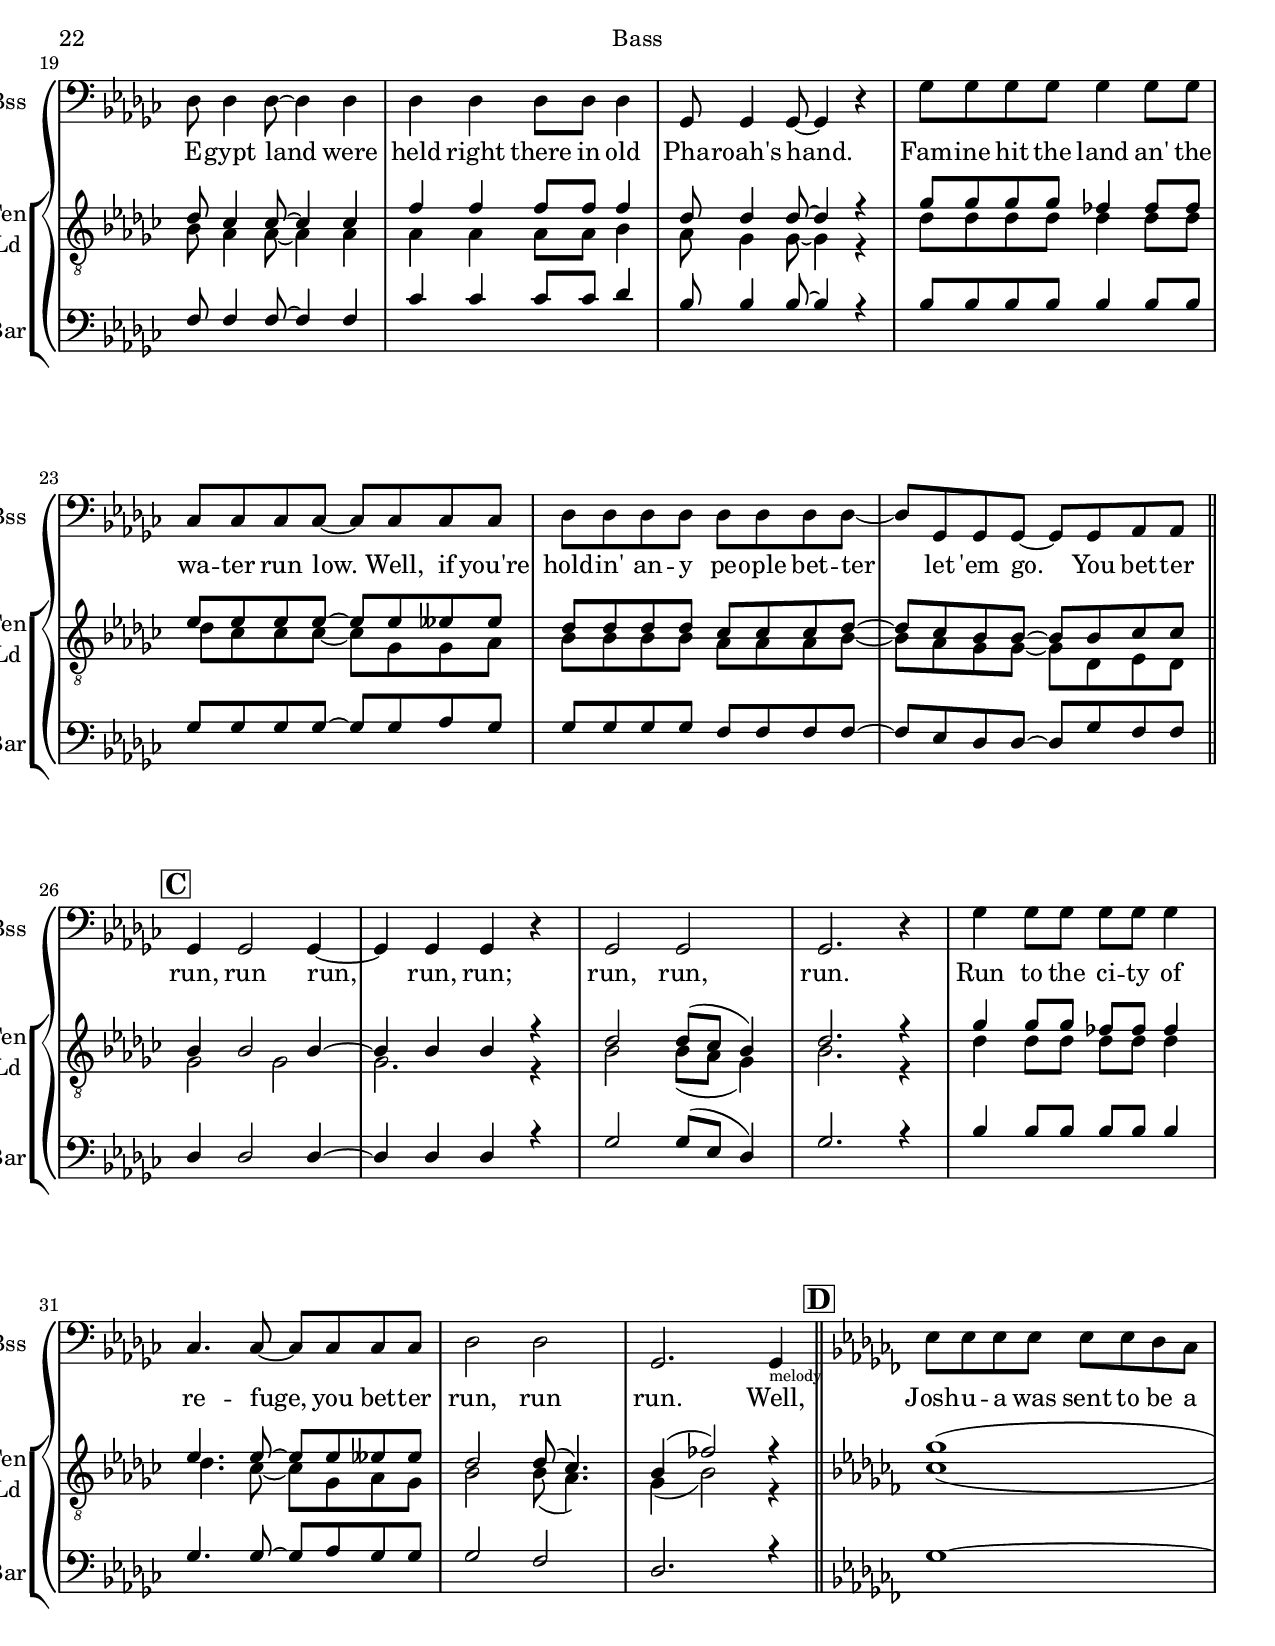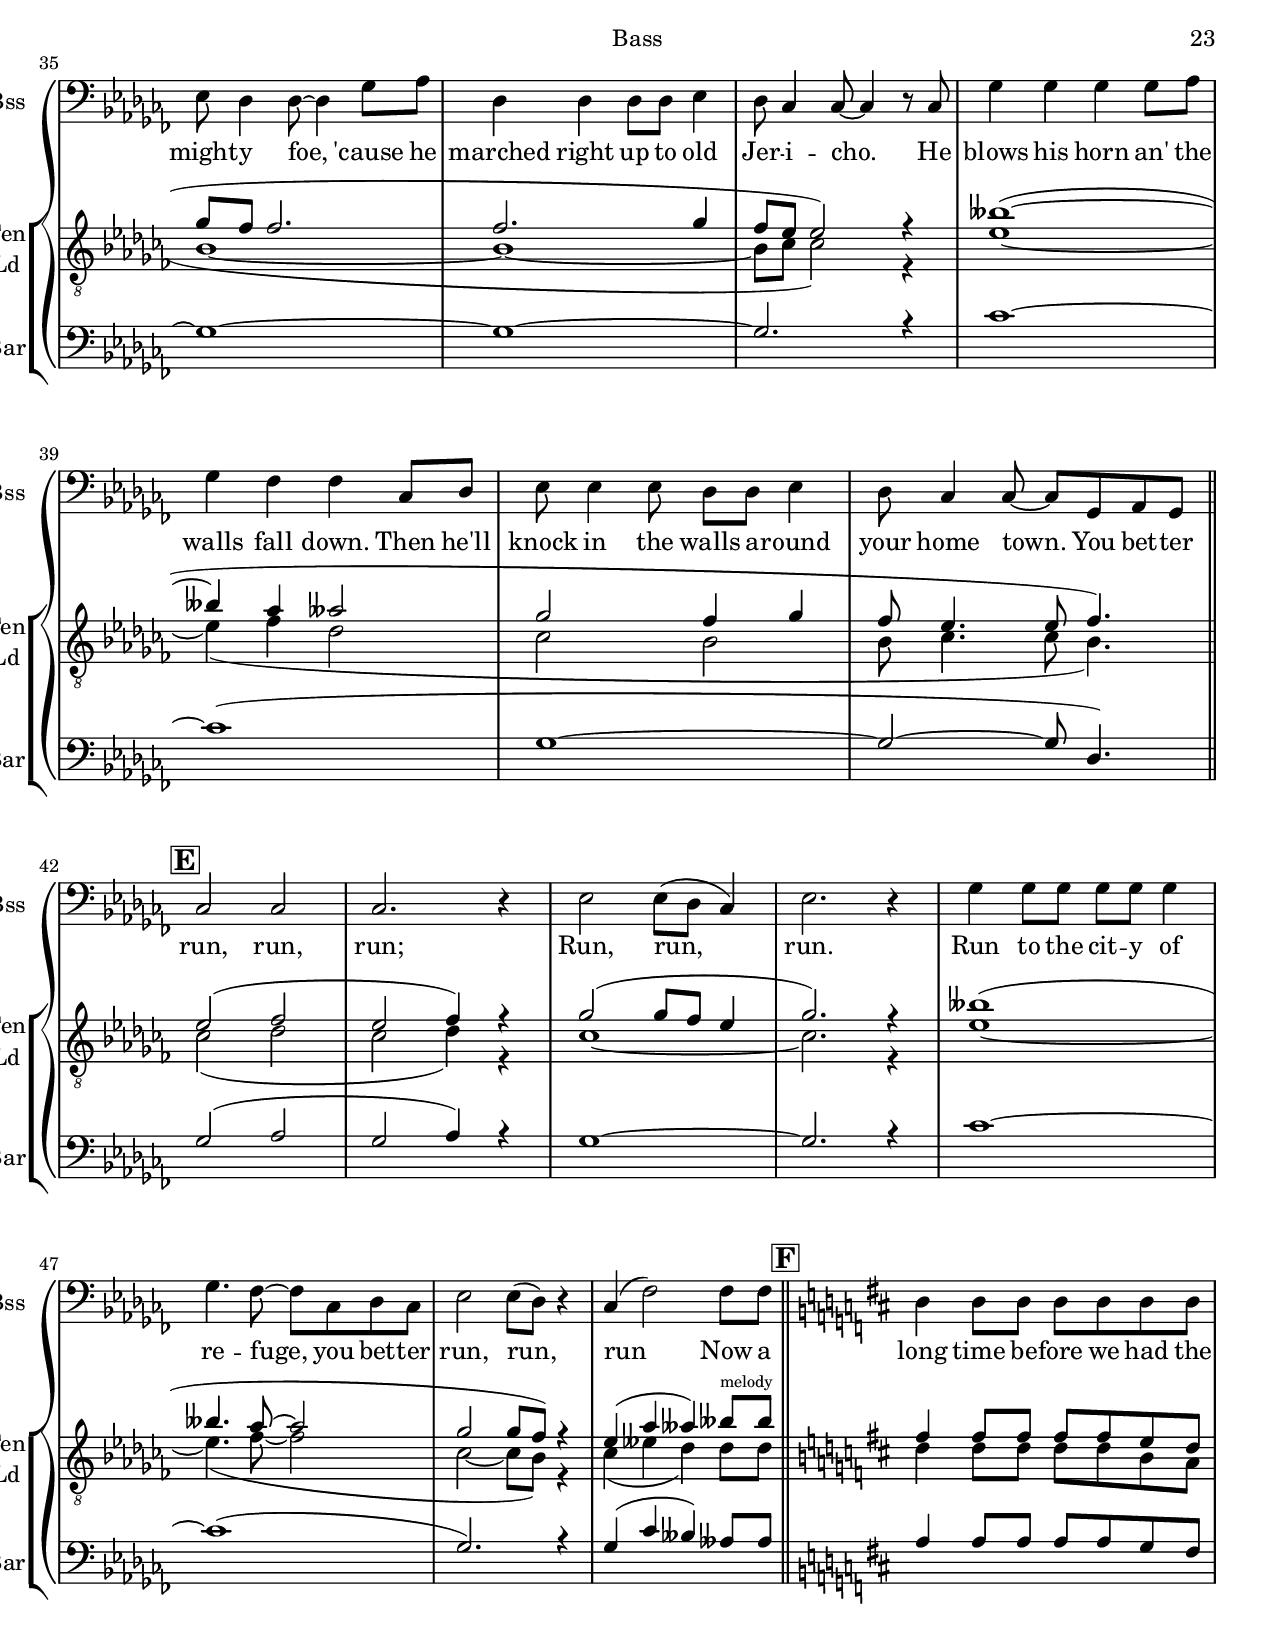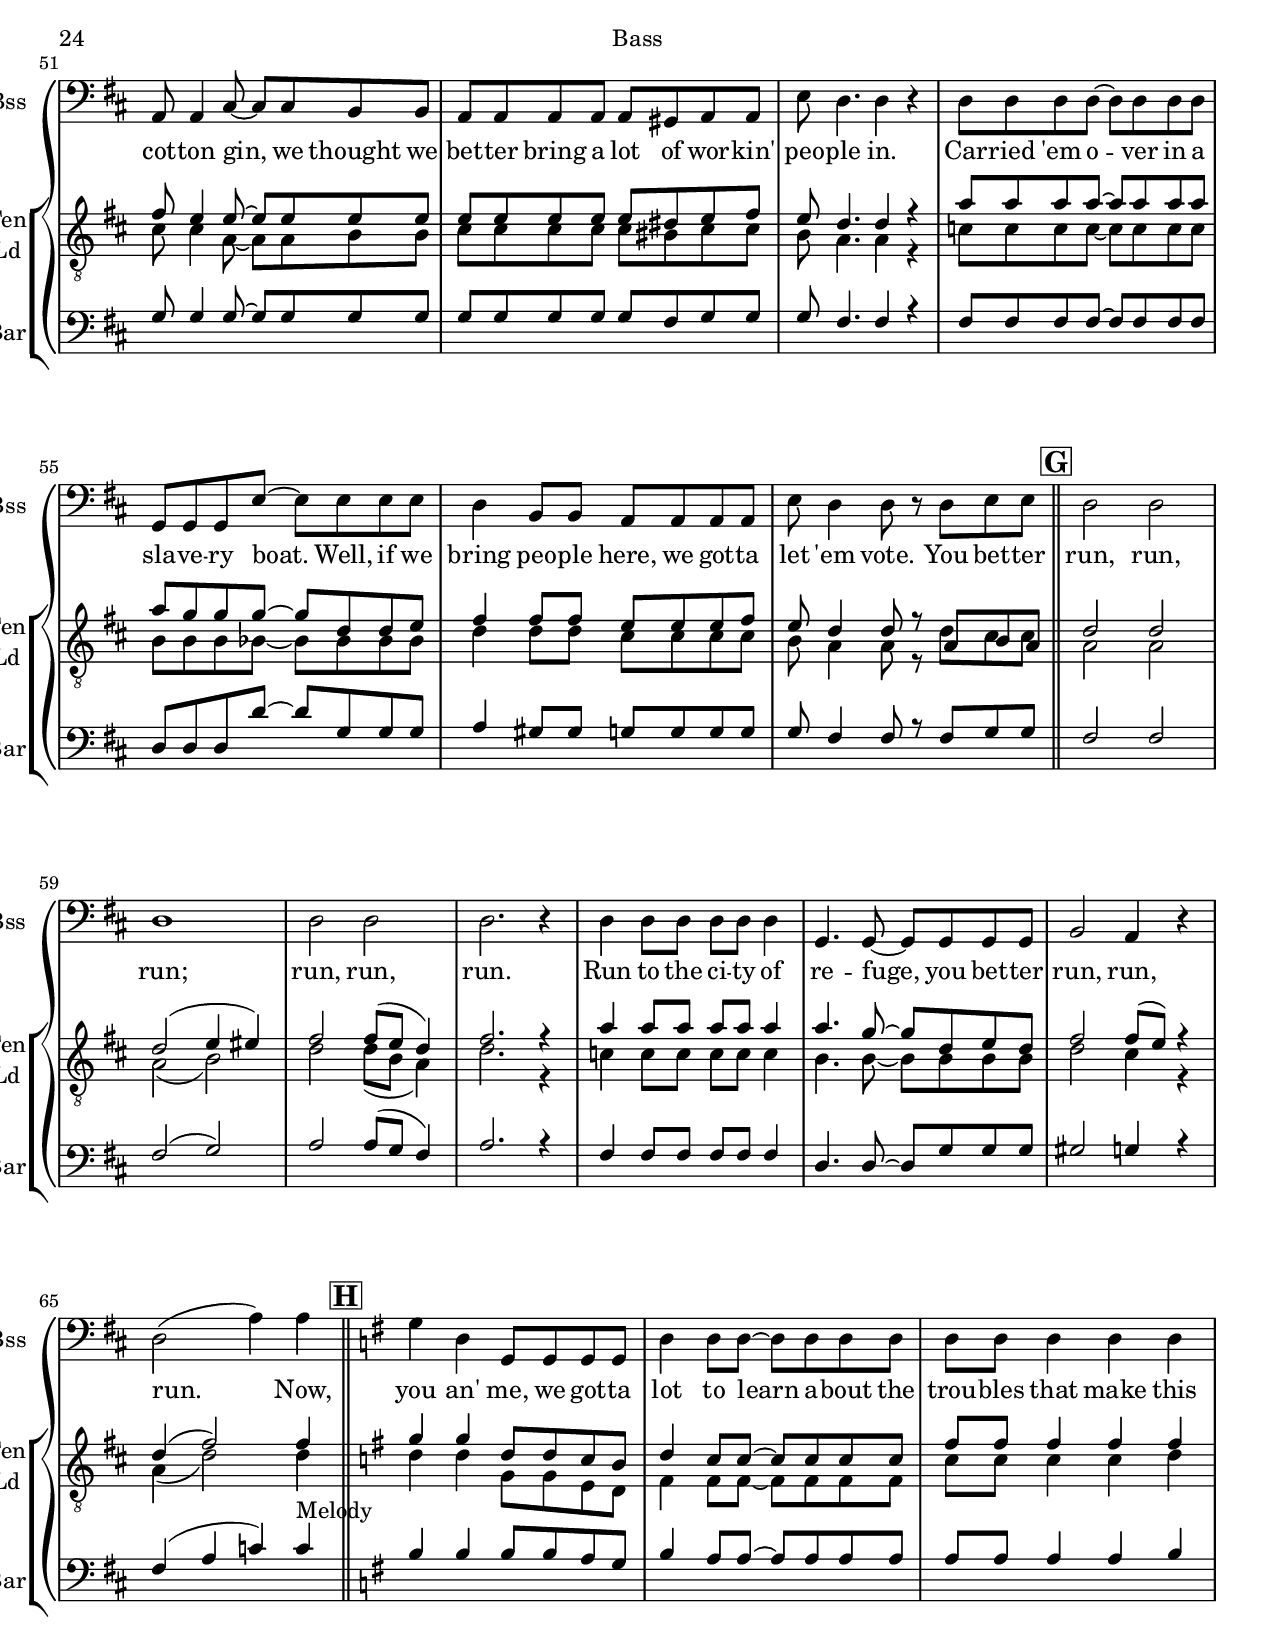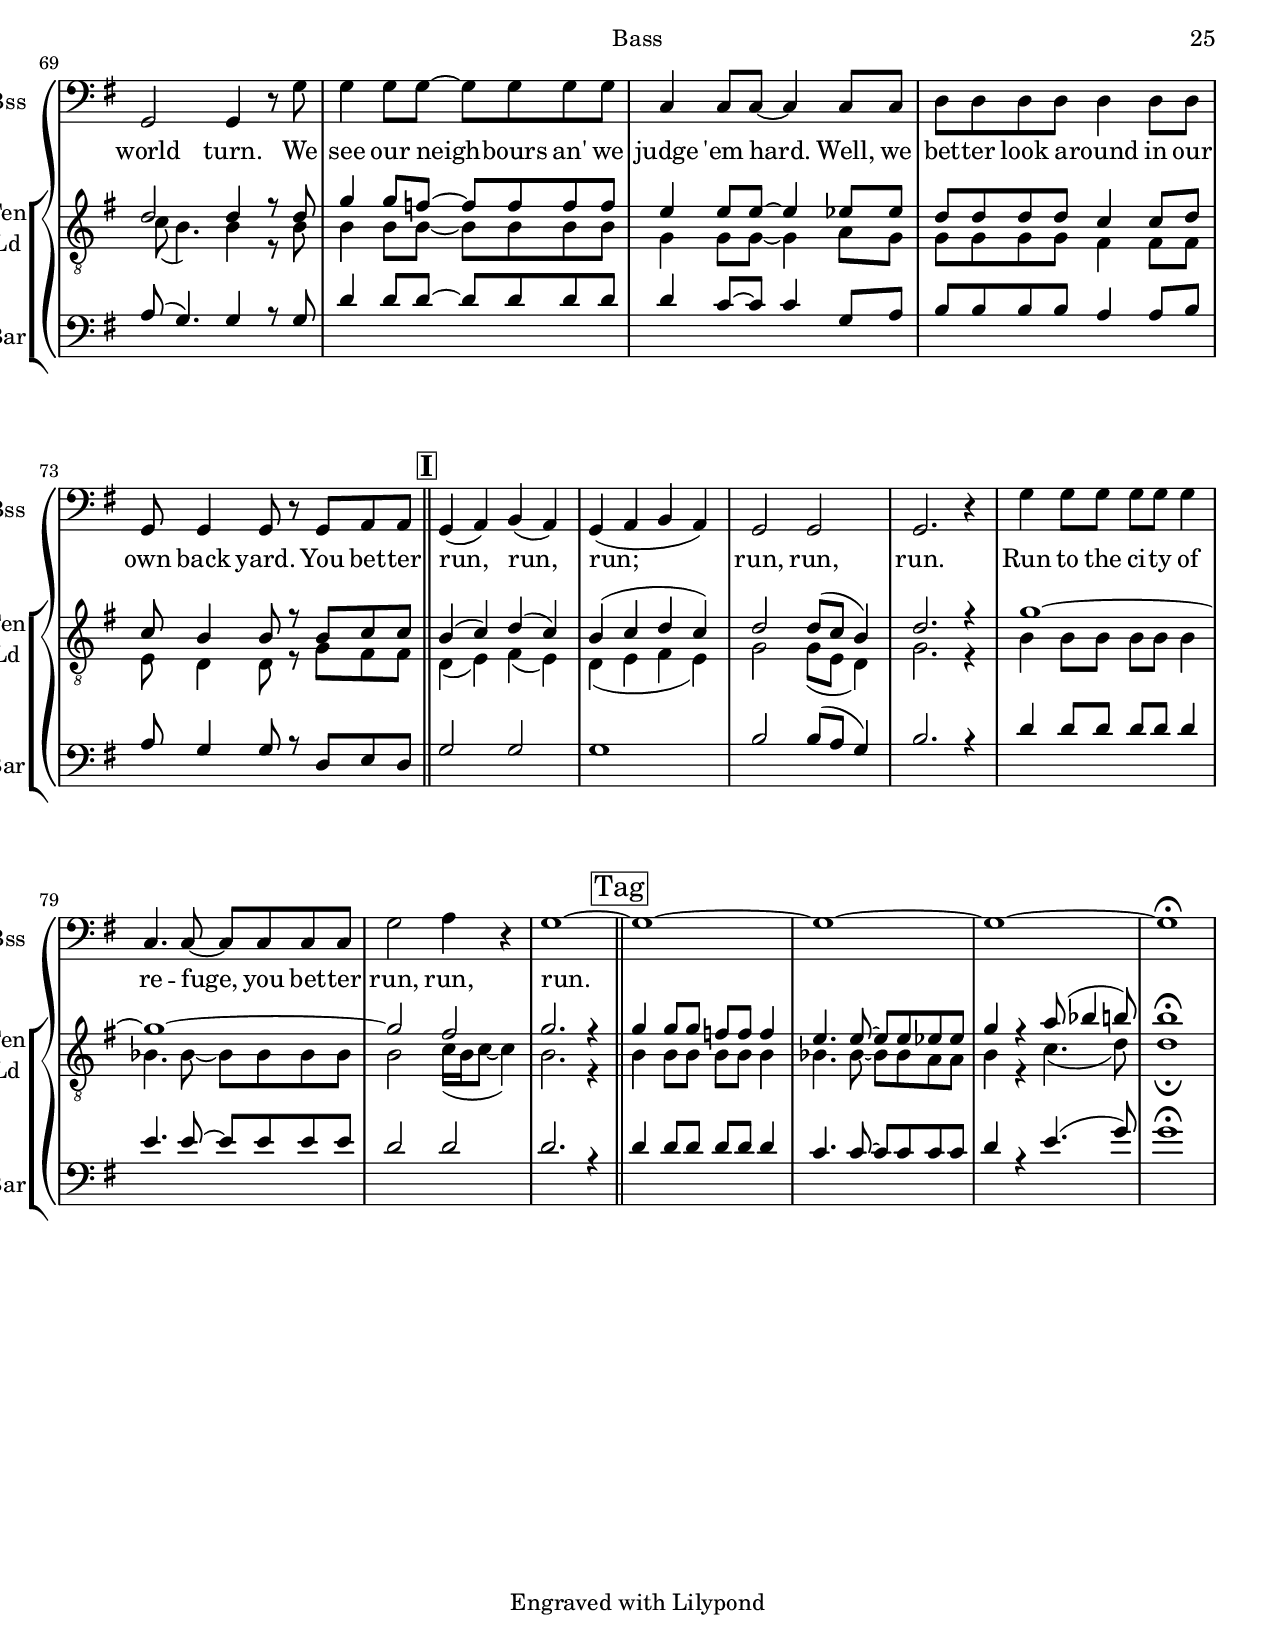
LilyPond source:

\version "2.15.41"
\language "english"

\header {
  title = "Run, Run, Run"
  instrument = "Male Quartet"
  composer = "Chad Mitchell"
  arranger = "Happiness Emporium"
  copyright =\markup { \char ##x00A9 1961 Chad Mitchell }
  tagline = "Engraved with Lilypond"
}

\paper {
  #(set-paper-size "letter")
}

global = {
  \key gf \major
  \time 4/4
  \tempo 2=100
 % \accidentalStyle "voice"
 \set Score.markFormatter = #format-mark-box-alphabet
 
}
bm = { \bar "||" \mark \default }
\include "articulate.ly"
tenor =  {
 
  \relative c' {
  \global
  % Music follows here.
   r2 r4 f4 gf4 gf gf8 gf4 gf8 f4 f f2 |
   f4 f cf8 bf cf df cf bf4 bf8~ bf4 r4 gf'4 gf8 ff~ ff ff ff ff |
   ef8 ef ef4 ef eff8 eff df df df4 cf df4~ df8 cf bf bf~ bf bf cf cf \bm
   bf2 bf bf2. r4 df2 df8 (cf bf4) df2. r4 |
   gf4 gf8 gf ff ff ff4 ef4. ef8~ ef ef eff eff df2 df8 (cf4.) bf2 r4 cf8 cf |
   \bm
   df4 df df8 df bf bf df cf4 cf8~ cf4 cf f f f8 f f4 |
   df8 df4 df8~ df4 r4 gf8 gf gf gf ff4 ff8 ff ef ef ef ef~ ef ef eff eff |
   df df df df cf cf cf df~ df cf bf bf~ bf bf cf cf |
    \bm
   bf4 bf2 bf4~ bf bf bf r4 df2 df8 (cf8 bf4) df2. r4 |
   gf4 gf8 gf ff ff ff4 ef4. ef8~ ef ef eff eff df2 df8 (cf4.) bf4 (ff'2) r4 \bm
   \key cf \major
   gf1 (gf8 ff8 ff2. ff gf4 ff8 ef ef2) r4 bff'1~ (bff4 af aff2 gf2 ff4 gf ff8 ef4. ef8 ff4.) |
   \bm
   ef2 (ff ef ff4) r4 gf2 (gf8 ff ef4 gf2.) r4 bff1 (bff4. af8~ af2 gf gf8 ff) r4 |
   ef4 (af aff) bff8^\markup { \teeny melody } bff
   \bm \key d \major
   fs4 fs8 fs fs fs e d fs e4 e8~ e e e e e e e e e ds e fs  e8 d4. d4 r4 |
   a'8 a a a~ a a a a a g g g~ g d d e fs4 fs8 fs e e e fs e d4 d8 r8 a b a |
   \bm
   d2 d d (e4 es) fs2 fs8 (e d4) fs2. r4 a4 a8 a a a a4 |
   a4. g8~ g d e d fs2 fs8 (e) r4 d4 (fs2) fs4 |
   \bm \key g \major
   %H
   g4 g d8 d c b d4 c8 c~ c c c c fs fs fs4 fs fs d2 d4 r8 d8 |
   g4 g8 f~ f f f f e4 e8 e~ e4 ef8 ef |
   d8 d d d c4 c8 d c b4 b8 r8 b8 c c |
   \bm 
   b4 (c) d (c) b (c d c) d2 d8 (c b4) d2. r4  g1~ g~ g2 fs g2. r4 
   \bar "||" \mark \markup { \box "Tag" }
   g4 g8 g f f f4 e4. e8~ e e ef ef g4 r4 a8 (bf4 b8) b1\fermata
   
}
}
lead = {
 
  \relative c {
  \global
   % Music follows here.
 r2 r4 df'4 \bar "||"
 bf4 bf bf8 bf4 bf8 bf4 af af2 |
 ef'4 af, af8 g af bf af gf4 gf8~ gf4 r4 df'4 df8 df~ df df df df |
 df8 cf cf4 cf gf8 af bf bf bf4 af bf~ bf8 af gf gf~ gf df ef df |
 \bm %A
 gf2 gf gf2. r4 bf2 bf8 (af gf4) bf2. r4 df4 df8 df df df df4 |
 df4.cf8~ cf gf af gf bf2 bf8 (af4.) gf2 r4 df'8 ef |
 \bm %B
 bf4 bf bf8 bf af gf bf af4 af8~ af4 af af af af8 af bf4 af8 gf4 gf8~ gf4 r4 |
 df'8 df df df df4 df8 df df cf cf cf~ cf gf gf af |
 bf8 bf bf bf af af af bf~ bf af gf gf~ gf df ef df |
 \bm %C
 gf2 gf gf2. r4 bf2 bf8 (af gf4) bf2. r4 df4 df8 df df df df4 |
 df4. cf8~ cf gf af gf bf2 bf8 (af4.) gf4 (bf2) r4 |
 \bm \key cf \major % D
 cf1 ( bf~ bf~ bf8 cf cf2) r4 ef1~ ef4 (ff df2 cf bf bf8 cf4. cf8 bf4. ) |
 \bm %E
 cf2 ( df cf df4 ) r4 cf1~ cf2. r4 ef1~ ef4. (ff8~ ff2 cf~ cf8 bf ) r4 cf4 (eff df ) df8 df |
 \bm \key d \major % F
 d4 d8 d d d b a cs cs4 a8~ a a b b cs cs cs cs cs bs cs cs |
 b8 a4. a4 r4 c8 c c c~ c c c c b b b bf~ bf bf bf bf |
 d4 d8 d cs cs cs cs b a4 a8 r8 d cs cs |
 \bm %G
 a2 a a (b) d d8 (b a4) d2. r4 c4 c8 c c c c4 |
 b4. b8~ b b b b d2 cs4 r4 a (d2) d4 |
 \bm \key g \major % H
 d4 d g,8 g e d fs4 fs8 fs~ fs fs fs fs c' c c4 c d |
 c8 ( b4.) b4 r8 b8 b4 b8 b~ b b b b g4 g8 g~ g4 a8 g |
 g8 g g g fs4 fs8 fs e d4 d8 r8 g8 fs fs |
 \bm %I
 d4 (e) fs (e) d ( e fs e ) g2 g8 (e d4) g2. r4 |
 b4 b8 b b b b4 bf4. bf8~ bf bf bf bf b2 c16 (b c8~ c4) b2. r4 |
 \bar "||" \mark \markup { \box "Tag" }
 b4 b8 b b b b4 bf4. bf8~ bf bf a a b4 r4 c4. (d8) d1\fermata
 
}
}
bari = {
 
  \relative c' {
  \global
  % Music follows here.
 r2 r4 cf \bar "||"
 df4 df df8 df4 df8 df4 cf cf2 cf4 cf f,8 e f f ef df4 df8~ df4 r4 |
 bf'4 bf8 bf~ bf bf bf bf gf gf gf4 gf  af8 gf gf gf gf4 f f~ f8 ef df df~ df gf af gf |
 \bm %A
 df2 df df2. r4 gf2 gf8 (ef df4) gf2. r4 |
 bf4 bf8 bf bf bf  bf4 gf4. gf8~ gf af gf af gf2 f df r4 f8 f |
 \bm  %B
 gf4 gf gf8 gf df df f f4 f8~ f4 f cf' cf cf8 cf df4 bf8 bf4 bf8~ bf4 r4 |
 bf8 bf bf bf bf4 bf8 bf gf gf gf gf~ gf gf af gf |
 gf8 gf gf gf f f f f~ f ef df df~ df gf f f |
 \bm %C
 df4 df2 df4~ df df df r4 gf2 gf8 (ef df4) gf2. r4 |
 bf4 bf8 bf bf bf bf4 gf4. gf8~ gf af gf gf gf2 f df2. r4 |
 \bm \key cf \major %D
 gf1~ gf~ gf~ gf2. r4 cf1~ cf (gf1~ gf2~ gf8 df4. ) |
 \bm %E
 gf2 (af gf af4 ) r4 gf1~ gf2. r4 |
 cf1~ cf (gf2.) r4 gf4 (cf bff) aff8 aff |
 \bm \key d \major % F
 a4 a8 a a a g fs g g4 g8~ g g g g g g g g g fs g g |
 g8 fs4. fs4 r4 fs8 fs fs fs ~ fs fs fs fs  d d d d'~ d g, g g |
 a4 gs8 gs g g g g g fs4 fs8 r8 fs8 g g |
 \bm %G
 fs2 fs fs (g) a a8 (g fs4) a2. r4 fs4 fs8 fs fs fs fs4 |
 d4. d8~ d g g g gs2 g4 r4 fs4 (a c) c^"Melody" |
 \bm \key g \major % H
 b4 b b8 b a g b4 a8 a~ a a a a a a a4 a b |
 a8 (g4. ) g4 r8 g8 d'4 d8 d~ d d d d |
 d4 c8~ c c4 g8 a |
 b8 b b b a4 a8 b a g4 g8 r8 d8 e d |
 \bm %I
 g2 g g1 b2 b8 (a g4) b2. r4 d4 d8 d d d d4 |
 e4. e8~ e e e e d2 d  d2. r4 |
 \bar "||" \mark \markup { \box "Tag" }
 d4 d8 d d d d4 c4. c8~ c c c c d4 r4 e4. (g8) g1\fermata
 
  }
}
bass =   {
  
  \relative c {
  \global
  % Music follows here.
 r2 r4 af'4 gf4 gf gf8 gf4 gf8 |
 df4 df df2 
 af'4 df, df8 c df df gf,8 gf4 gf8~ gf4 r4
 gf'4 gf8 gf~ gf gf gf gf |
 cf,8 cf cf4 cf cf8 cf df df df4 df df~ df8 gf, gf gf~ gf gf af af |
 \bm
 gf2 gf gf2. r4 gf2 gf gf2. r4 gf'4 gf8 gf gf gf gf4 |
 cf,4. cf8~ cf cf cf cf df2 df gf, r4 af8 af |
 \bm
 gf4 gf gf8 gf gf gf df' df4 df8~ df4 df df df df8 df df4 gf,8 gf4 gf8~ gf4 r4 |
 gf'8 gf gf gf gf4 gf8 gf cf, cf cf cf~ cf cf cf cf |
 df8 df df df df df df df~ df gf, gf gf~ gf gf af af |
 \bm
 gf4 gf2 gf4~ gf gf gf r4 gf2 gf gf2. r4 |
 gf'4 gf8 gf gf gf gf4 cf,4. cf8~ cf cf cf cf df2 df gf,2. gf4_\markup { \teeny melody }
  \bm \key cf \major   
  ef'8 ef ef ef ef ef df cf ef df4 df8~ df4 gf8 af df,4 df df8 df ef4 |
  df8 cf4 cf8~ cf4 r8 cf8 gf'4 gf gf gf8 af gf4 ff ff cf8 df |
  ef8 ef4 ef8 df df ef4 df8 cf4 cf8~ cf gf af gf |
  \bm
  cf2 cf cf2. r4 ef2 ef8 (df  cf4) ef2. r4 gf4 gf8 gf gf gf gf4 |
  gf4. ff8~ ff cf df cf ef2 ef8 ( df) r4 cf4 ( ff2) ff8 ff |
  \bm \key  d \major  %F
  d4 d8 d d d d d a a4 cs8~ cs cs b b a a a a a gs a a |
  e' d4. d4 r4 d8 d d d~ d d d d g, g g e'~ e e e e |
  d4 b8 b a a a a e' d4 d8 r8 d8 e e 
  \bm %G
  d2 d d1 d2 d d2. r4 d4 d8 d d d d4 |
  g,4. g8~ g g g g b2 a4 r4 d2 (a'4) a |
  \bm \key g \major %H
  g4 d g,8 g g g d'4 d8 d~ d d d d d d d4 d d |
  g,2 g4 r8 g'8 g4 g8 g~ g g g g c,4 c8 c~ c4 c8 c |
  d8 d d d d4 d8 d g, g4 g8 r8 g8 a a |
  \bm %I
  g4 (a) b (a) g (a b a) g2 g g2. r4 |
  g'4 g8 g g g g4 c,4. c8~ c c c c g'2 a4 r4
  g1~
  \bar "||"  \mark \markup { \box "Tag" }
  g1~ g~ g~ g \fermata
    }
}
verse = \lyricmode {
  % Lyrics follow here.
  Now Mos- es stood on the Red Sea shore,
  smote that wa- ter with a two by four, __
  wa- ter part- ed an' his peo- ple go through,
  but the wa- ter won't part for __ me an' you.
  You bet- ter run, run, run. 
  run, run run.
  Run to the ci- ty of re- fuge, 
  you bet- ter run, run, run.
  Well, the gos- pel child- ren down in E -- gypt land
  were held right there in old Pha -- roah's hand.
  Fam -- ine hit the land an' the wa -- ter run low.
  Well, if you're hold -- in' an -- y pe -- ople
  bet -- ter let 'em go.
  You bet -- ter run, run run;
  run, run, run, run, run.
  Run to the ci -- ty of re -- fuge,
  you bet -- ter run, run run.
  
  %D
  (oo) __  (oo) __
  Run __ run __ run __ run __
  
  %F
  Now a long time be -- fore we had the cot -- ton gin,
  we thought we bet -- ter bring a lot of wor -- kin' peo -- ple in.
  Car -- ried 'em o -- ver in a sla -- ve -- ry boat.
  Well, if we bring peo -- ple here, we got -- ta let 'em vote.
  %G
  You bet -- ter run, run, run;
  run, run, run.
  Run to the ci -- ty of re -- fuge, 
  you bet -- ter run, run, run.
  %H
  Now, you an' me, we got -- ta lot to learn
  a -- bout the trou -- bles that make this world turn.
  We see our neigh -- bours an' we judge 'em hard.
  Well, we bet -- ter look a -- round in our own back yard.
  %I
  You bet -- ter run, run, run; 
  run, run, run.
  Run, run, run.
  %tag
    Run to the ci -- ty of re -- fuge, 
  you bet -- ter run, run, run.
}

verseLead = \lyricmode {
  % Lyrics follow here.
  Now Mos- es stood on the Red Sea shore,
  smote that wa- ter with a two by four, __
  wa- ter part- ed an' his peo- ple go through,
  but the wa- ter won't part for __ me an' you.
  You bet- ter run, run, run. 
  run, run run.
  Run to the ci- ty of re- fuge, 
  you bet- ter run, run, run.
  Well, the gos- pel child- ren down in E -- gypt land
  were held right there in old Pha -- roah's hand.
  Fam -- ine hit the land an' the wa -- ter run low.
  Well, if you're hold -- in' an -- y pe -- ople
  bet -- ter let 'em go.
  You bet -- ter run, run run;
  run, run, run.
  Run to the ci -- ty of re -- fuge,
  you bet -- ter run, run run.
  (oo) __ (oo) __
  Run, run, run, run
  
  %F
  Now a long time be -- fore we had the cot -- ton gin,
  we thought we bet -- ter bring a lot of wor -- kin' peo -- ple in.
  Car -- ried 'em o -- ver in a sla -- ve -- ry boat.
  Well, if we bring peo -- ple here, we got -- ta let 'em vote.
  %G
  You bet -- ter run, run, run;
  run, run, run.
  Run to the ci -- ty of re -- fuge, 
  you bet -- ter run, run, run.
  %H
  Now, you an' me, we got -- ta lot to learn
  a -- bout the trou -- bles that make this world turn.
  We see our neigh -- bours an' we judge 'em hard.
  Well, we bet -- ter look a -- round in our own back yard.
  %I
  You bet -- ter run, run, run; 
  run, run, run.
  Run to the ci -- ty of re -- fuge, 
  you bet -- ter run, run, run.
  %tag
    Run to the ci -- ty of re -- fuge, 
  you bet -- ter run, run, run.
}
verseBari = \lyricmode {
  % Lyrics follow here.
  Now Mos- es stood on the Red Sea shore,
  smote that wa- ter with a two by four, __
  wa- ter part- ed an' his peo- ple go through,
  but the wa- ter won't part for __ me an' you.
  You bet- ter run, run, run. 
  run, run run.
  Run to the ci- ty of re- fuge, 
  you bet- ter run, run, run.
  Well, the gos- pel child- ren down in E -- gypt land
  were held right there in old Pha -- roah's hand.
  Fam -- ine hit the land an' the wa -- ter run low.
  Well, if you're hold -- in' an -- y pe -- ople
  bet -- ter let 'em go.
  You bet -- ter run, run run;
  run, run, run, run, run.
  Run to the ci -- ty of re -- fuge,
  you bet -- ter run, run run.
  
  %D
  (oo) __  (oo) __
  Run __ run __ run __ run __
  
  %F
  Now a long time be -- fore we had the cot -- ton gin,
  we thought we bet -- ter bring a lot of wor -- kin' peo -- ple in.
  Car -- ried 'em o -- ver in a sla -- ve -- ry boat.
  Well, if we bring peo -- ple here, we got -- ta let 'em vote.
  %G
  You bet -- ter run, run, run;
  run, run, run.
  Run to the ci -- ty of re -- fuge, 
  you bet -- ter run, run, run.
  %H
  Now, you an' me, we got -- ta lot to learn
  a -- bout the trou -- bles that make this world turn.
  We see our neigh -- bours an' we judge 'em hard.
  Well, we bet -- ter look a -- round in our own back yard.
  %I
  You bet -- ter run, run, run; 
  run, run, run.
  Run to the ci -- ty of re -- fuge, 
  you bet -- ter run, run, run.
  %tag
    Run to the ci -- ty of re -- fuge, 
  you bet -- ter run, run, run.
}

verseBass = \lyricmode {
  % Lyrics follow here.
  Now Mos- es stood on the Red Sea shore,
  smote that wa- ter with a two by four, __
  wa- ter part- ed an' his peo- ple go through,
  but the wa- ter won't part for __ me an' you.
  You bet- ter run, run, run. 
  run, run run.
  Run to the ci- ty of re- fuge, 
  you bet- ter run, run, run.
  Well, the gos- pel child- ren down in E -- gypt land
  were held right there in old Pha -- roah's hand.
  Fam -- ine hit the land an' the wa -- ter run low.
  Well, if you're hold -- in' an -- y pe -- ople
  bet -- ter let 'em go.
  You bet -- ter run, run run, run, run;
  run, run, run.
  Run to the ci -- ty of re -- fuge,
  you bet -- ter run, run run.
  %D
  Well, Josh -- u -- a was sent to be a might -- y foe,
  'cause he marched right up to old Jer -- i -- cho.
  He blows his horn an' the walls fall down.
  Then he'll knock in the walls a -- round your home town.
  %E
  You bet -- ter run, run, run;
  Run, run, run.
  Run to the cit -- y of re -- fuge,
  you bet -- ter run, run, run
  
  %F
  Now a long time be -- fore we had the cot -- ton gin,
  we thought we bet -- ter bring a lot of wor -- kin' peo -- ple in.
  Car -- ried 'em o -- ver in a sla -- ve -- ry boat.
  Well, if we bring peo -- ple here, we got -- ta let 'em vote.
  %G
  You bet -- ter run, run, run;
  run, run, run.
  Run to the ci -- ty of re -- fuge, 
  you bet -- ter run, run, run.
  %H
  Now, you an' me, we got -- ta lot to learn
  a -- bout the trou -- bles that make this world turn.
  We see our neigh -- bours an' we judge 'em hard.
  Well, we bet -- ter look a -- round in our own back yard.
  %I
  You bet -- ter run, run, run; 
  run, run, run.
  Run to the ci -- ty of re -- fuge, 
  you bet -- ter run, run, run.
  %tag
   
}
rehearsalMidi = #
(define-music-function
 (parser location name midiInstrument lyrics) (string? string? ly:music?)
 #{
   \unfoldRepeats <<
     \new Staff = "tenor" \new Voice = "tenor" { s1*0\f \tenor }
     \new Staff = "lead" \new Voice = "lead" { s1*0\f \lead }
     \new Staff = "bari" \new Voice = "bari" { s1*0\f \bari }
     \new Staff = "bass" \new Voice = "bass" { s1*0\f \bass }
     \context Staff = $name {
       \set Score.midiMinimumVolume = #0.8
       \set Score.midiMaximumVolume = #1.0
       \set Score.tempoWholesPerMinute = #(ly:make-moment 92 2)
       \set Staff.midiMinimumVolume = #0.8
       \set Staff.midiMaximumVolume = #1.0
       \set Staff.midiInstrument = $midiInstrument
     }
     \new Lyrics \with {
       alignBelowContext = $name
     } \lyricsto $name $lyrics
   >>
 #})

\score {
\unfoldRepeats 
  \new ChoirStaff <<
    \new Lyrics = "tenor" \with {
      \override VerticalAxisGroup #'staff-affinity = #DOWN
      }
    \accidentalStyle #'StaffGroup "voice"
    \new Staff \with {
      midiInstrument = "tenor sax"
      instrumentName = \markup \center-column { "Tenor" "Lead" }
      shortInstrumentName = \markup \center-column { "Ten" "Ld" }
    } <<
      \clef "treble_8"
      \new Voice = "tenor" { \voiceOne \tenor }
      \new Voice = "lead" { \voiceTwo \lead }
    >>
    \new Lyrics = "lead" 
   \new Lyrics = "bari" \with {
      \override VerticalAxisGroup #'staff-affinity = #DOWN
      } 
    \new Staff \with {
      midiInstrument = "baritone sax"
      instrumentName = \markup \center-column { "Baritone" "Bass" }
      shortInstrumentName = \markup \center-column { "Bar" "Bss" }
    } <<
      \clef bass
      \new Voice = "bari" { \voiceOne \bari }
      \new Voice = "bass" { \voiceTwo \bass }
    >>
    \new Lyrics = "bass"
    \context Lyrics = "tenor" \lyricsto "tenor" \verse
    \context Lyrics = "lead" \lyricsto "lead" \verseLead
    \context Lyrics = "bari" \lyricsto "bari" \verseBari
    \context Lyrics = "bass" \lyricsto "bass" \verseBass
  >>
  \layout {
    \context {
      \Voice
      \override Glissando #'thickness = #3
      \override Glissando #'gap = #0.1
    }
  }
  \midi {
 
  }
}
% Tenor score
\bookpart {
  \header {
    instrument = "Tenor"
  }

  \score {
    \new GrandStaff <<
      \new Staff \with {
        instrumentName = \markup \center-column { "Tenor" }
        shortInstrumentName = \markup \center-column { "Ten" }
      }
      { \tenor }
      \addlyrics \verse

      \new ChoirStaff <<
        \new Staff \with {
          \clef "treble_8"
          instrumentName = \markup \center-column { "Lead" }
          shortInstrumentName = \markup \center-column { "Ld" }
        }
        {  \lead }
        \new Staff \with {
          instrumentName = \markup \center-column { "Baritone" "Bass" }
          shortInstrumentName = \markup \center-column { "Bar" "Bss" }
        } <<
          \clef bass
          \new Voice = "bari" { \voiceOne \bari }
          \new Voice = "bass" { \voiceTwo \bass }
        >>
      >>
    >>
    \layout {
      \context {
        \Voice
        \override Glissando #'thickness = #3
        \override Glissando #'gap = #0.1
      }
    }
  }
}
% Lead score
\bookpart {
  \header {
    instrument = "Lead"
  }
  \score {
    \new GrandStaff <<
      \new Staff \with {
        instrumentName = \markup \center-column { "Lead" }
        shortInstrumentName = \markup \center-column { "Ld" }
      }
      { \clef "treble_8"  \lead }
      \addlyrics \verseLead

      \new ChoirStaff <<
        \new Staff \with {

          instrumentName = \markup \center-column { "Tenor" }
          shortInstrumentName = \markup \center-column { "Ten" }
        }
        {    \clef "treble_8"  \tenor }
        \new Staff \with {
          instrumentName = \markup \center-column { "Baritone" "Bass" }
          shortInstrumentName = \markup \center-column { "Bar" "Bss" }
        } <<
          \clef bass
          \new Voice = "bari" { \voiceOne \bari }
          \new Voice = "bass" { \voiceTwo \bass }
        >>
      >>
    >>
    \layout {
      \context {
        \Voice
        \override Glissando #'thickness = #3
        \override Glissando #'gap = #0.1
      }
    }
  }
}

% Baritone score
\bookpart {
  \header {
    instrument = "Baritone"
  }

  \score {
    \new GrandStaff <<
      \new Staff \with {
        instrumentName = \markup \center-column { "Baritone" }
        shortInstrumentName = \markup \center-column { "Bar" }
      }
      { \clef bass \bari }
      \addlyrics \verseBari

      \new ChoirStaff <<
        \new Staff \with {
          \clef "treble_8"
          instrumentName = \markup \center-column { "Tenor" "Lead" }
          shortInstrumentName = \markup \center-column { "Ten" "Ld" }
        }<<
          \clef "treble_8"
          \new Voice = "tenor" { \voiceOne \tenor }
          \new Voice = "lead" { \voiceTwo \lead }
        >>
        \new Staff \with {
          instrumentName = \markup \center-column { "Bass" }
          shortInstrumentName = \markup \center-column { "Bss" }
        } <<
          \clef bass
          \new Voice = "bass" { \voiceOne \bass }
        >>
      >>
    >>
    \layout {
      \context {
        \Voice
        \override Glissando #'thickness = #3
        \override Glissando #'gap = #0.1
      }
    }
  }
}

% Bass
%
\bookpart {
  \header {
    instrument = "Bass"
  }
  \score {
    \new GrandStaff <<
      \new Staff \with {
        instrumentName = \markup \center-column { "Bass" }
        shortInstrumentName = \markup \center-column { "Bss" }
      }
      { \clef bass \bass }
      \addlyrics \verseBass

      \new ChoirStaff <<
        \new Staff \with {
          \clef "treble_8"
          instrumentName = \markup \center-column { "Tenor" "Lead" }
          shortInstrumentName = \markup \center-column { "Ten" "Ld" }
        }<<
          \clef "treble_8"
          \new Voice = "tenor" { \voiceOne \tenor }
          \new Voice = "lead" { \voiceTwo \lead }
        >>
        \new Staff \with {
          instrumentName = \markup \center-column { "Bari" }
          shortInstrumentName = \markup \center-column { "Bar" }
        } <<
          \clef bass
          \new Voice = "bari" { \voiceOne \bari }
        >>
      >>
    >>
    \layout {
      \context {
        \Voice
        \override Glissando #'thickness = #3
        \override Glissando #'gap = #0.1
      }
    }
  }
}
% Rehearsal MIDI files:
\book {
  \bookOutputSuffix "tenor"
  \score {
    \rehearsalMidi "tenor" "tenor sax" \verse
    \midi { }
  }

}

\book {
  \bookOutputSuffix "lead"
  \score {
    \rehearsalMidi "lead" "tenor sax" \verse
    \midi { }
  }
}

\book {
  \bookOutputSuffix "bari"
  \score {
    \rehearsalMidi "bari" "tenor sax" \verse
    \midi { }
  }
}

\book {
  \bookOutputSuffix "bass"
  \score {
    \rehearsalMidi "bass" "tenor sax" \verse
    \midi { }
  }
}

